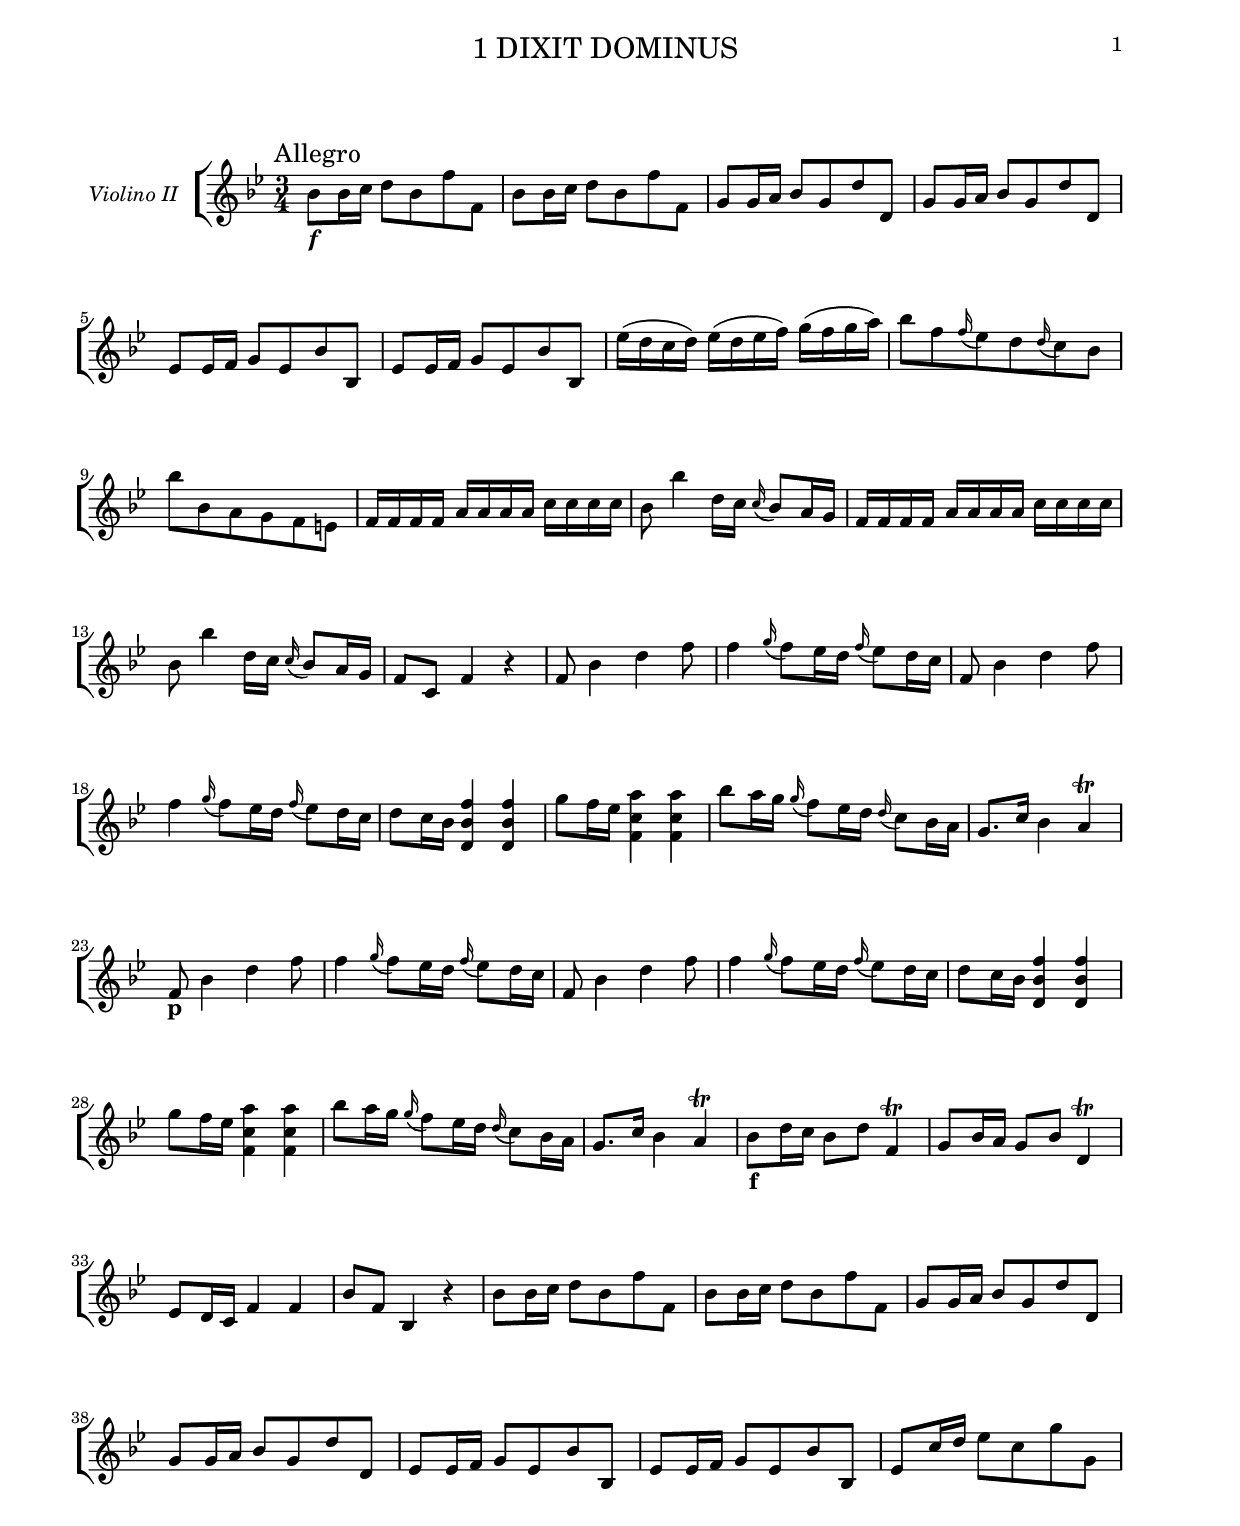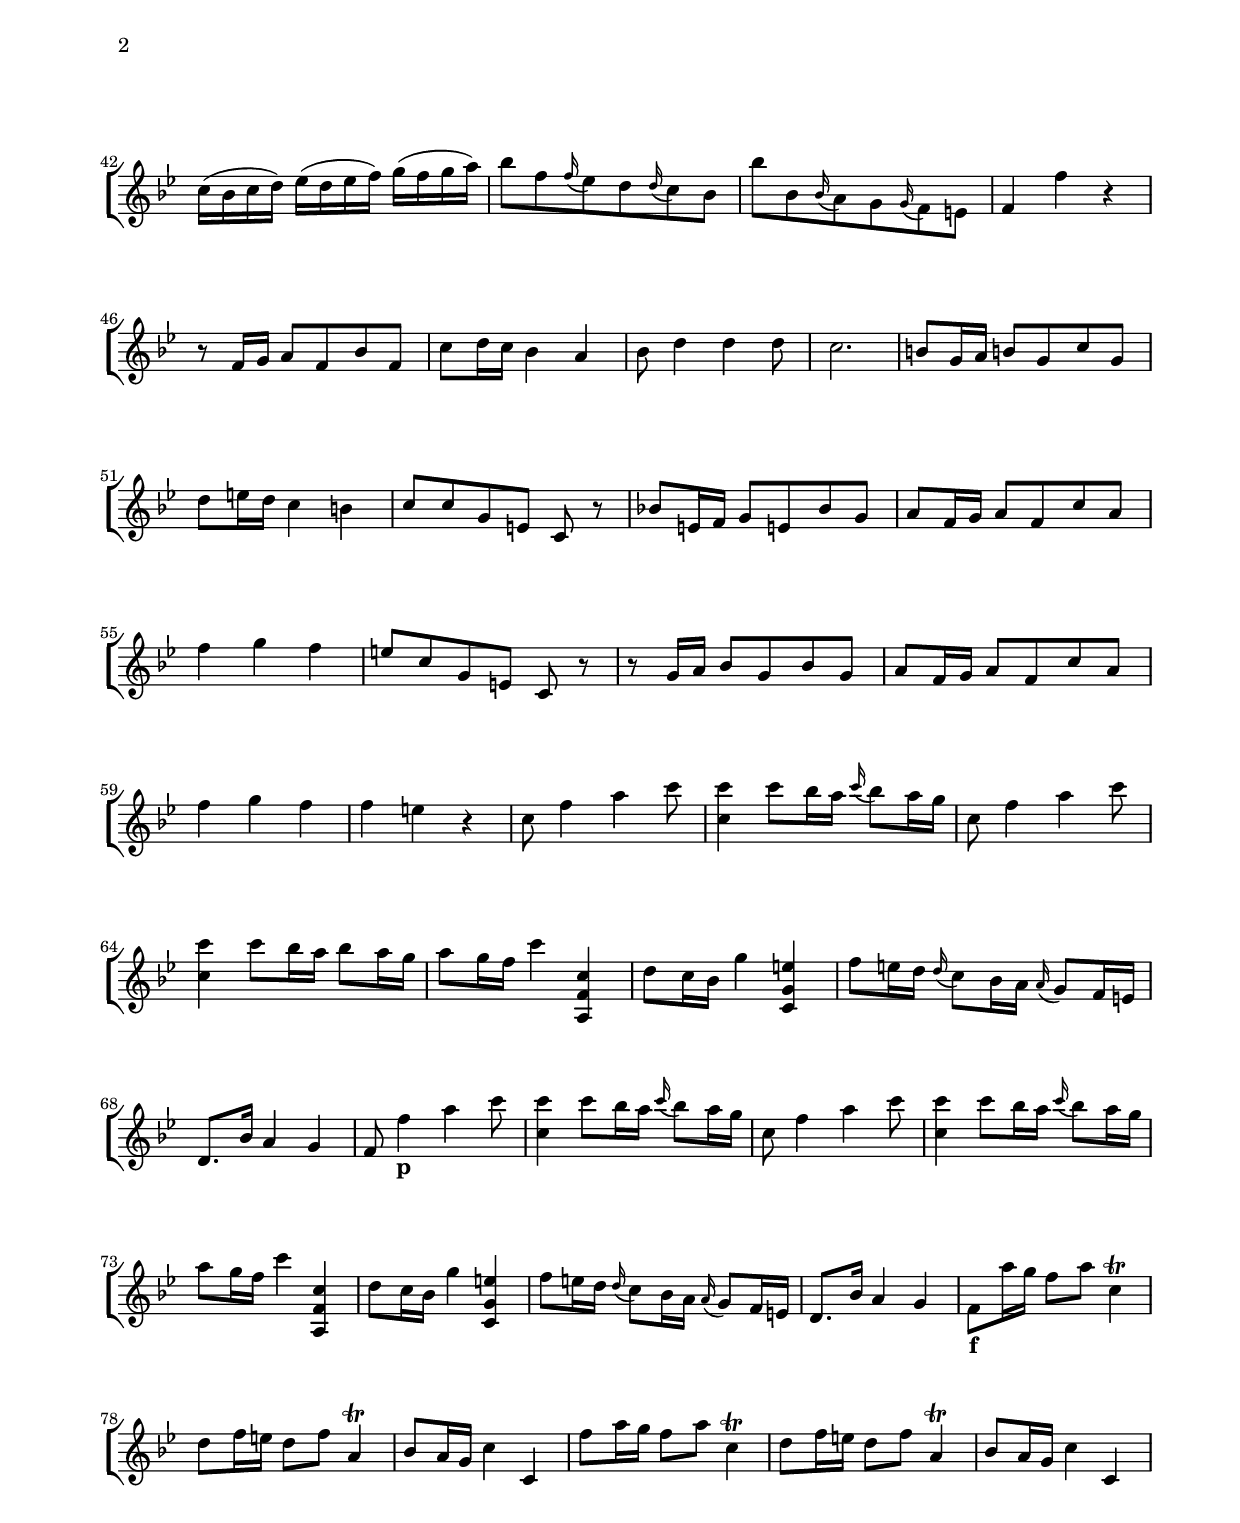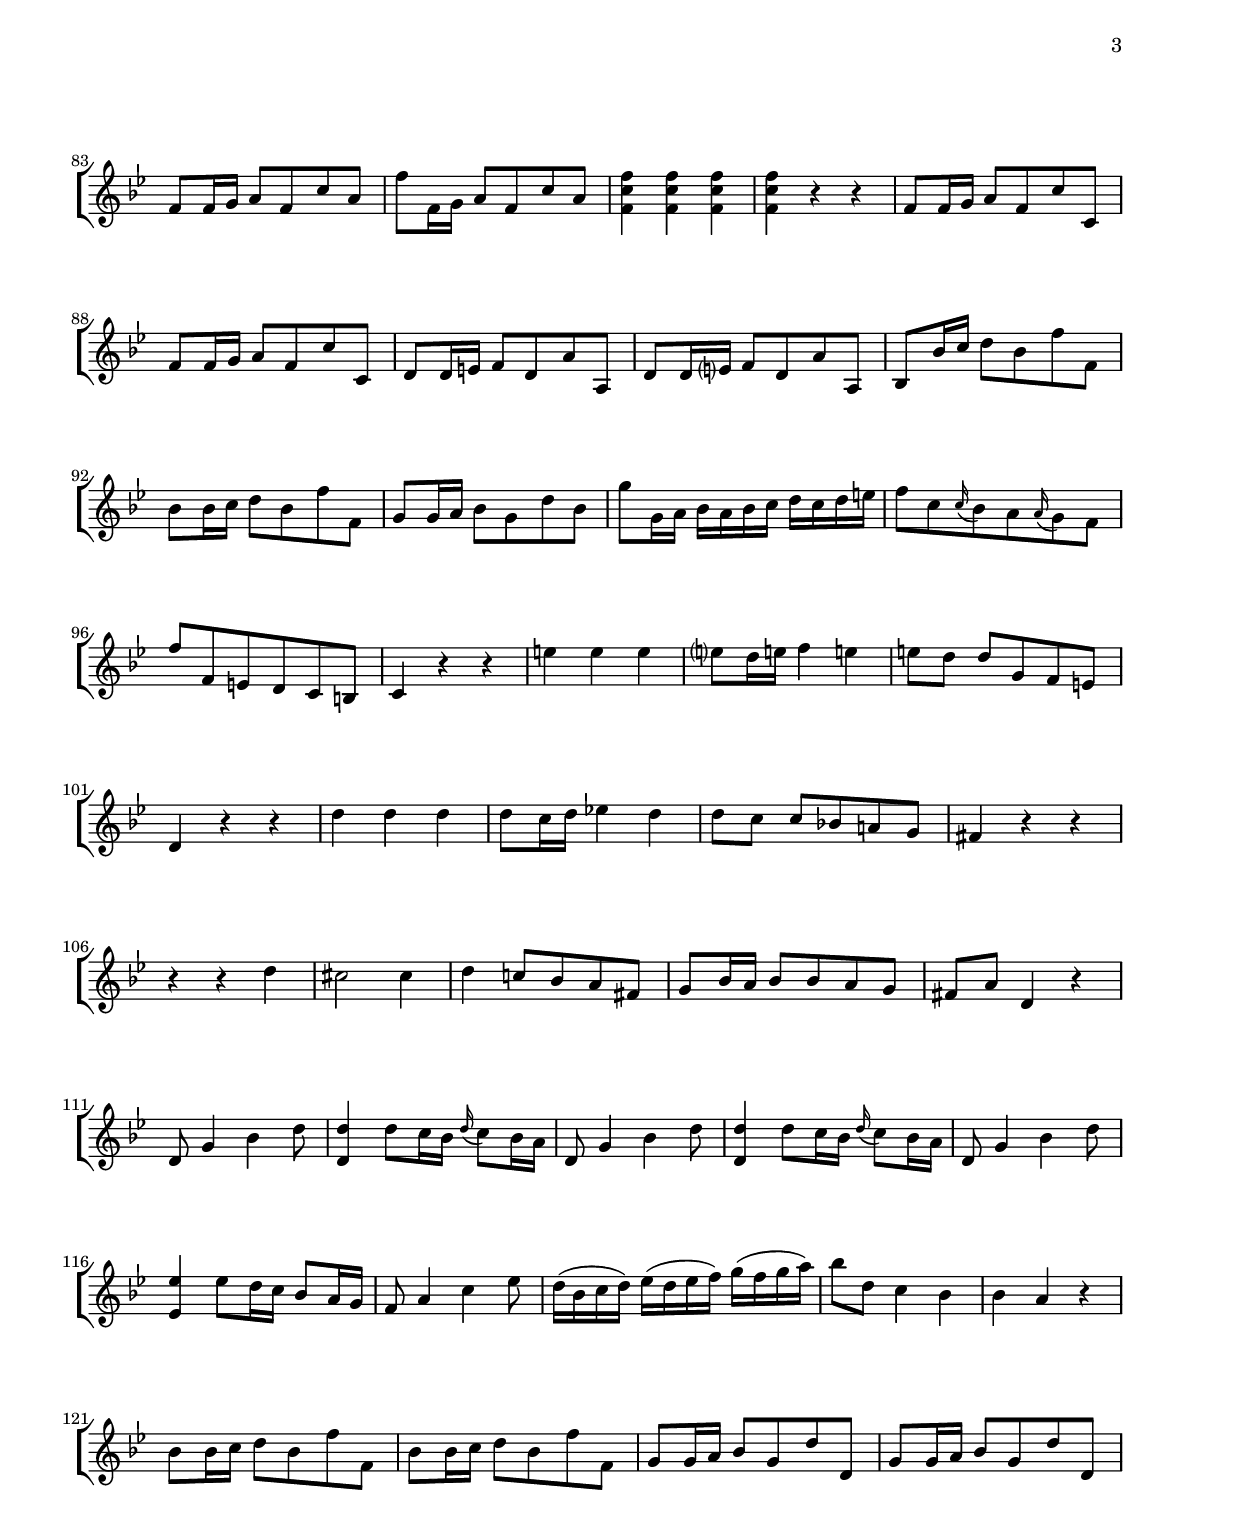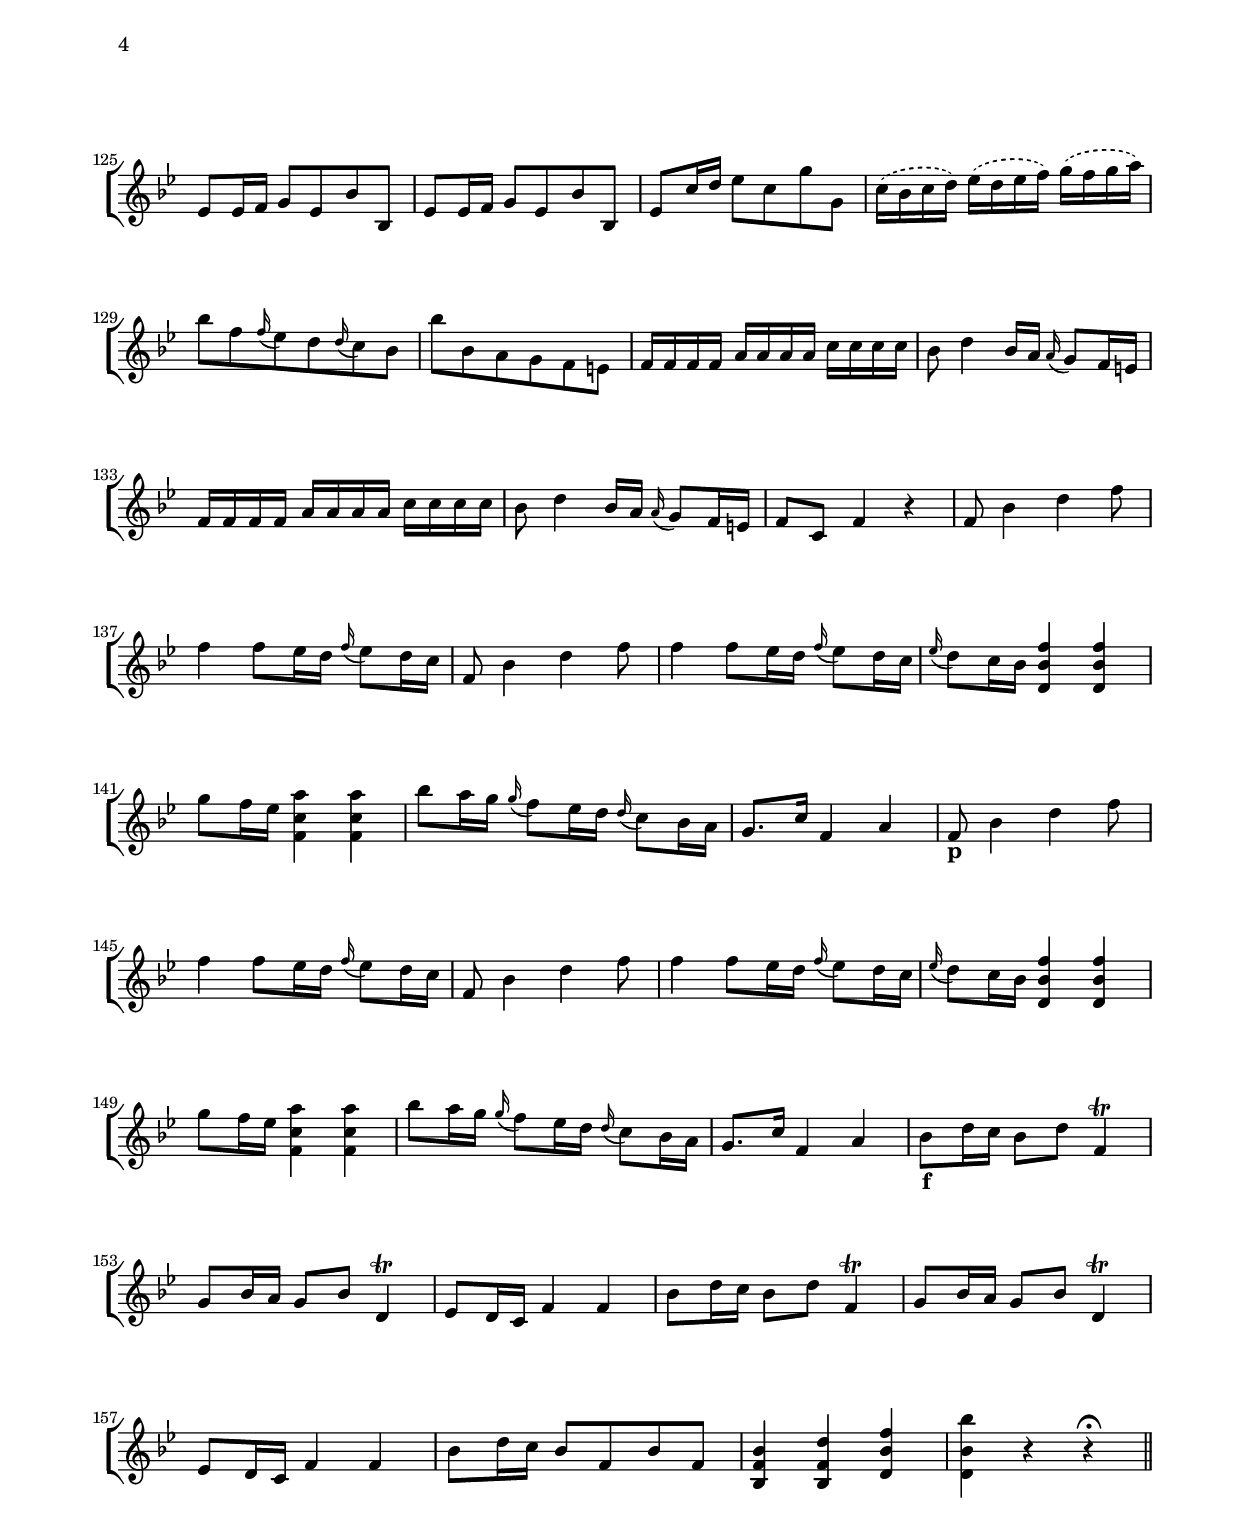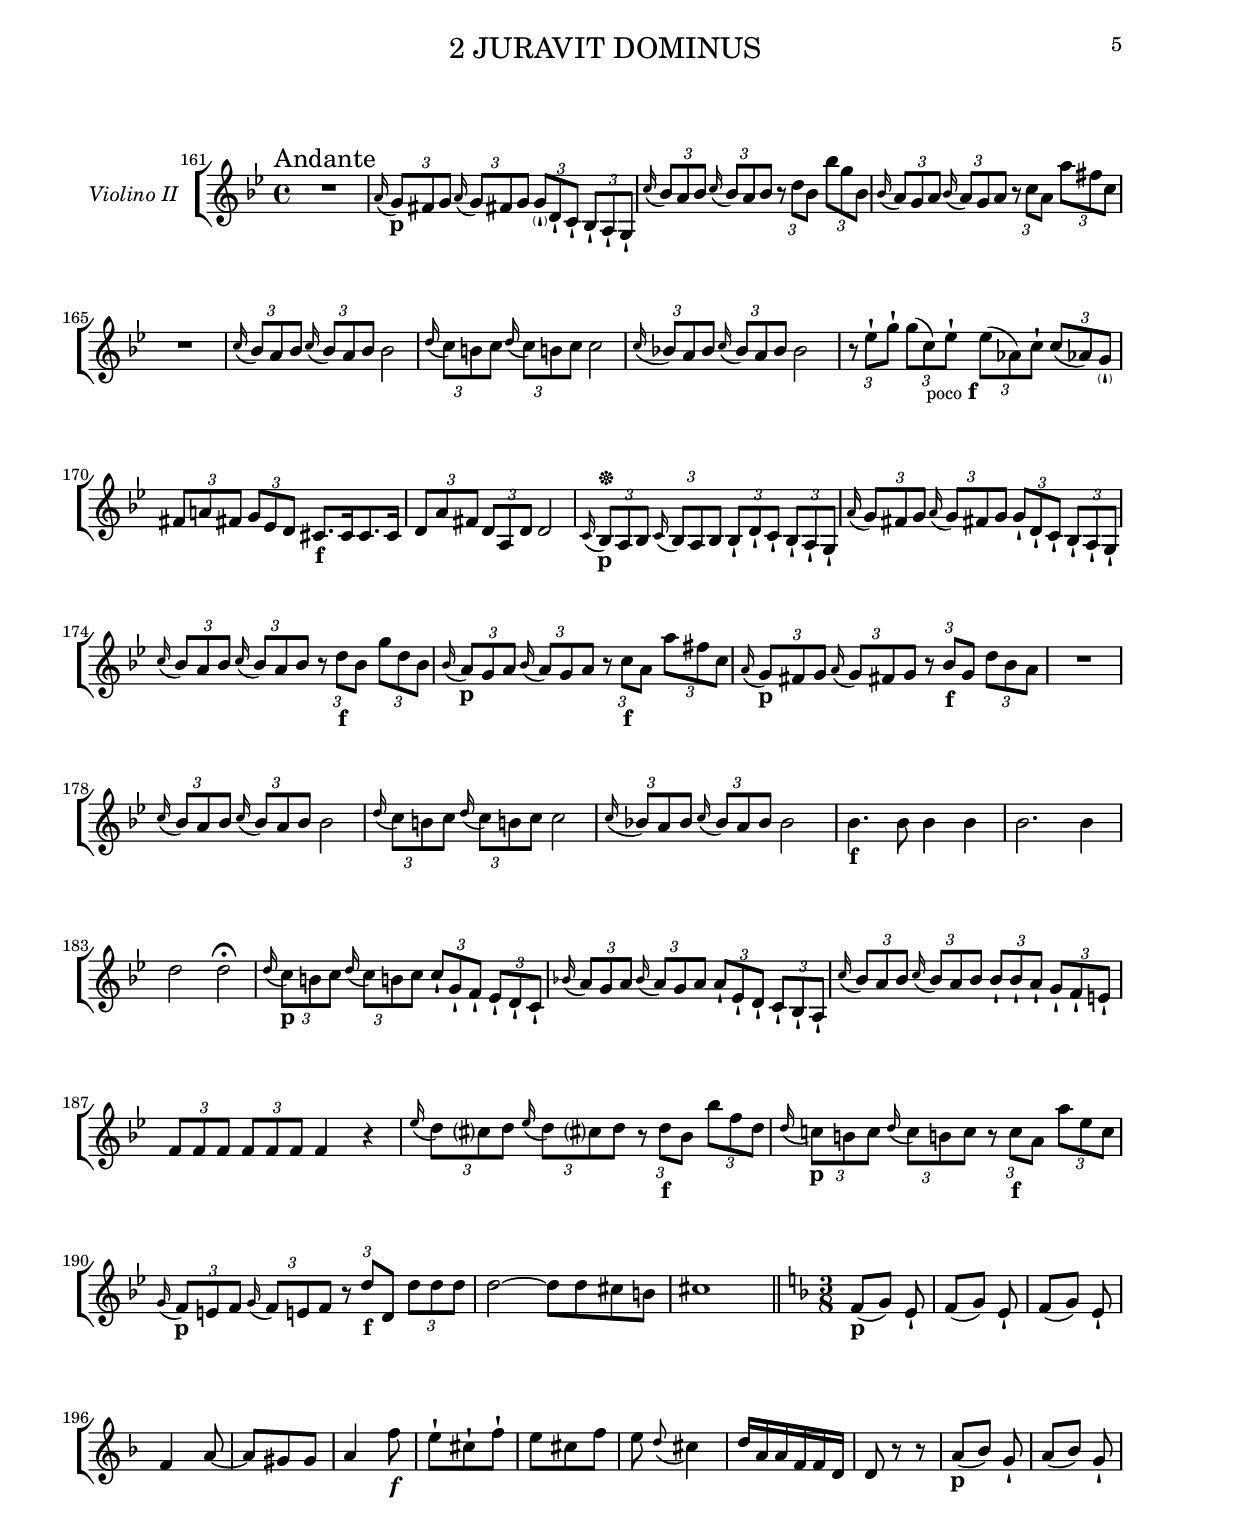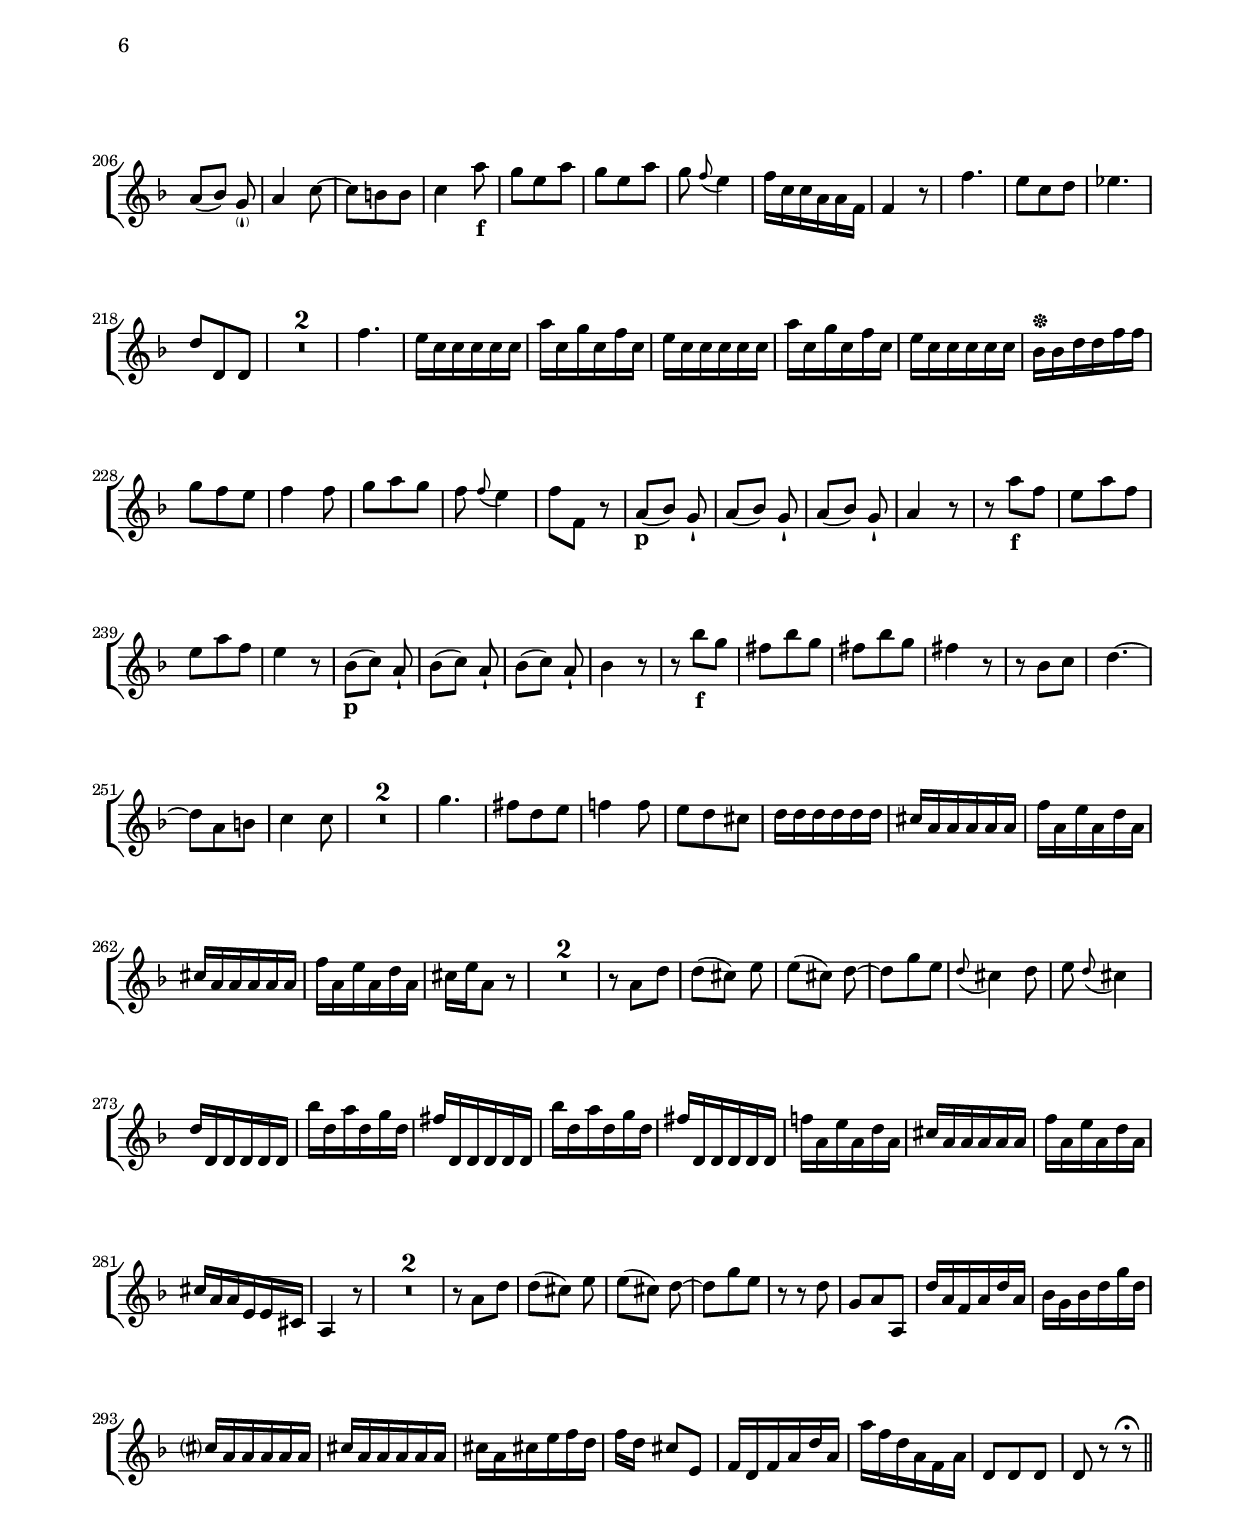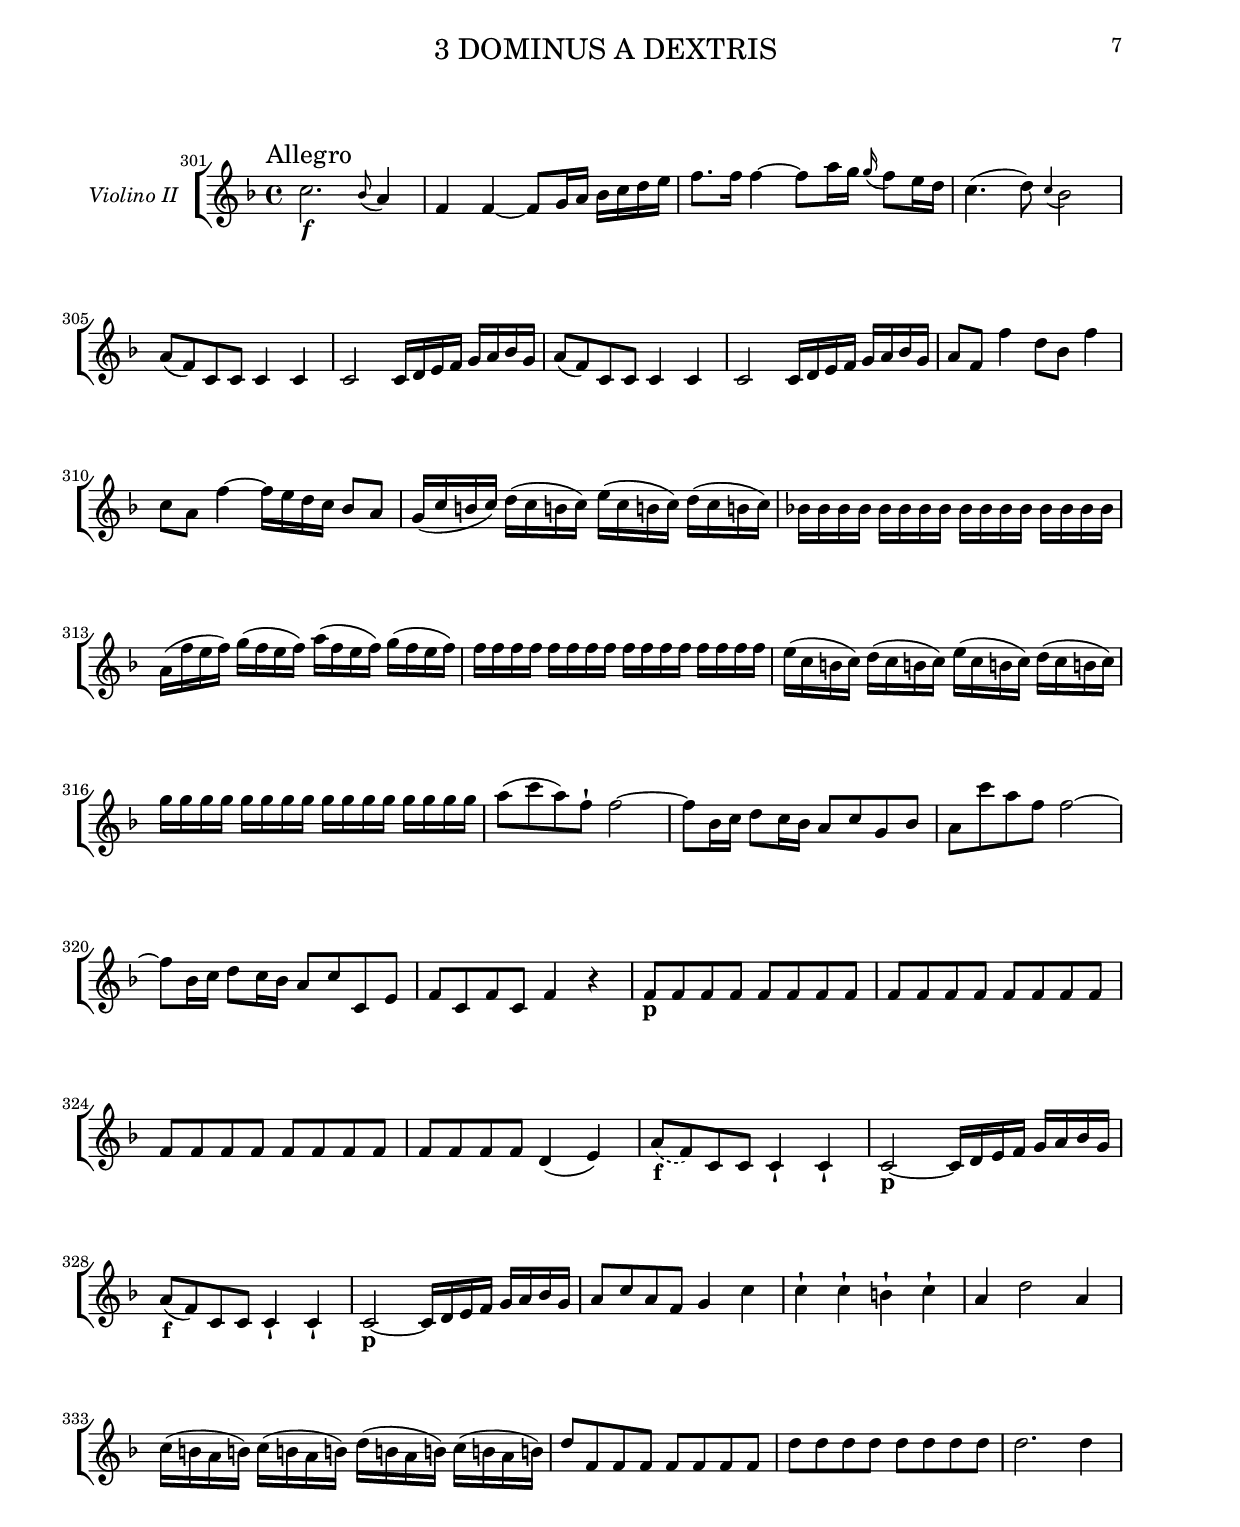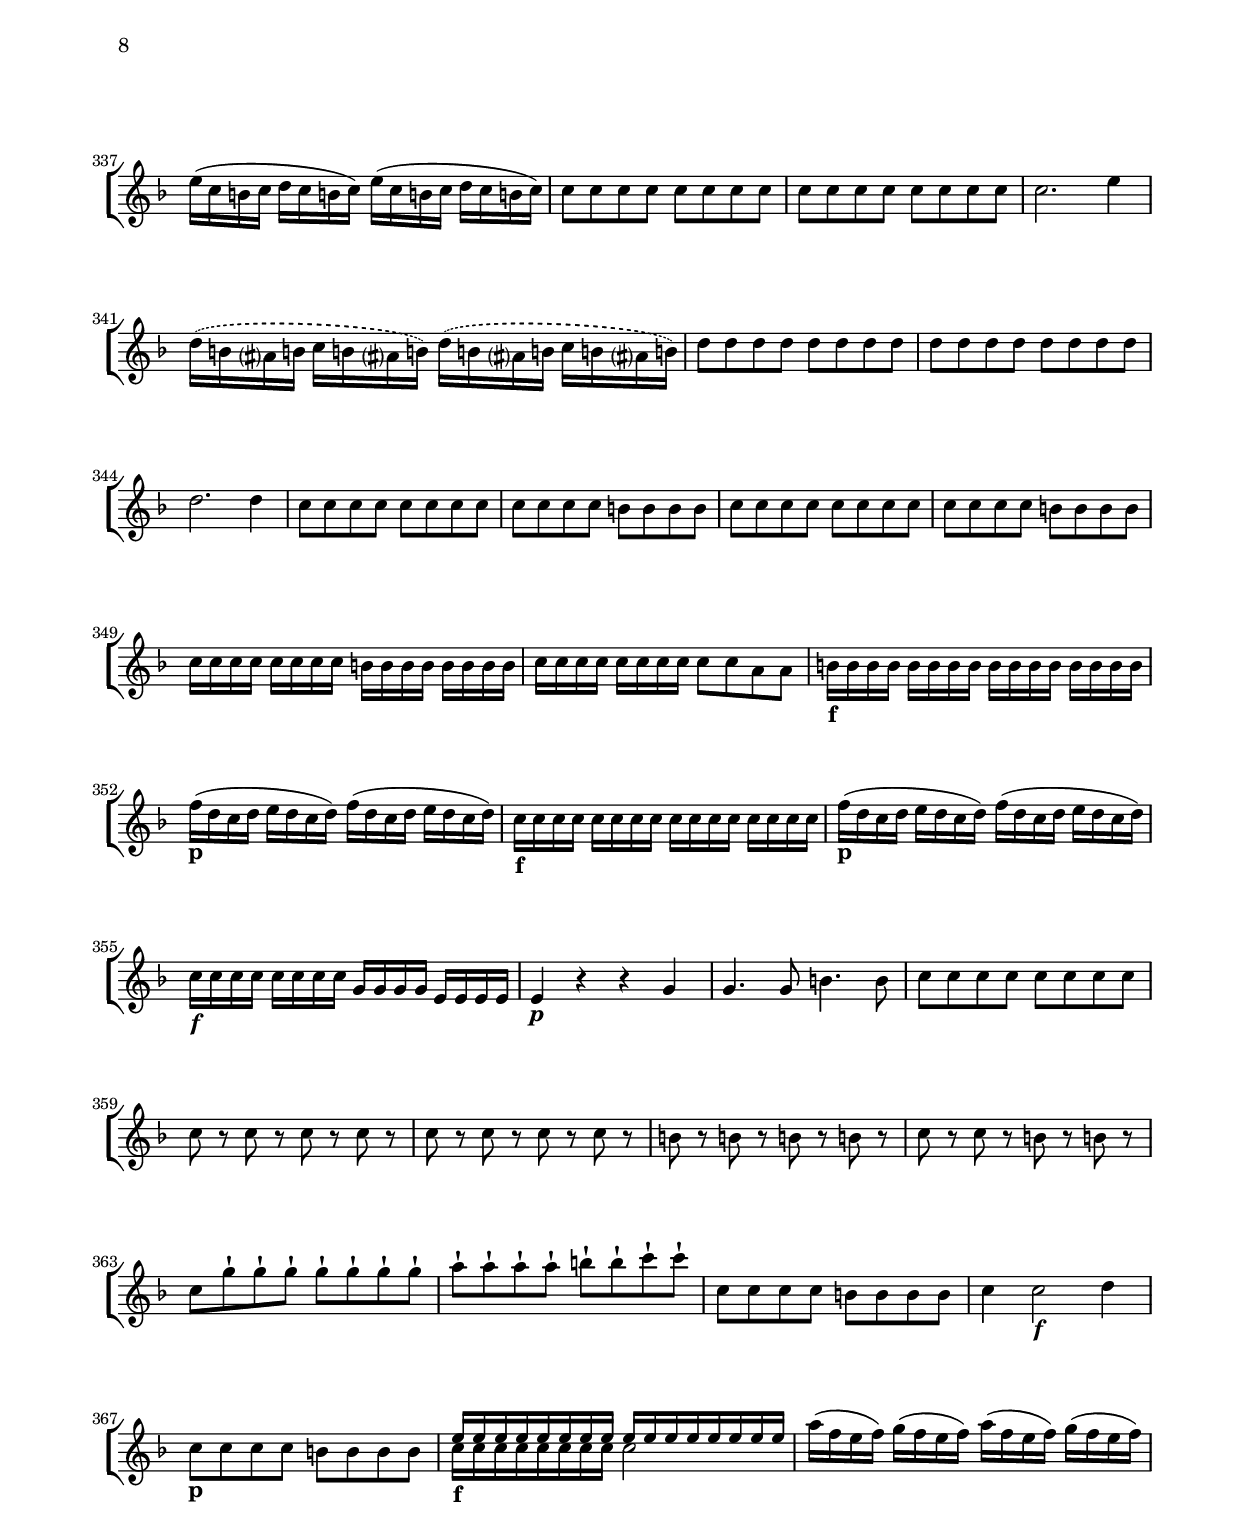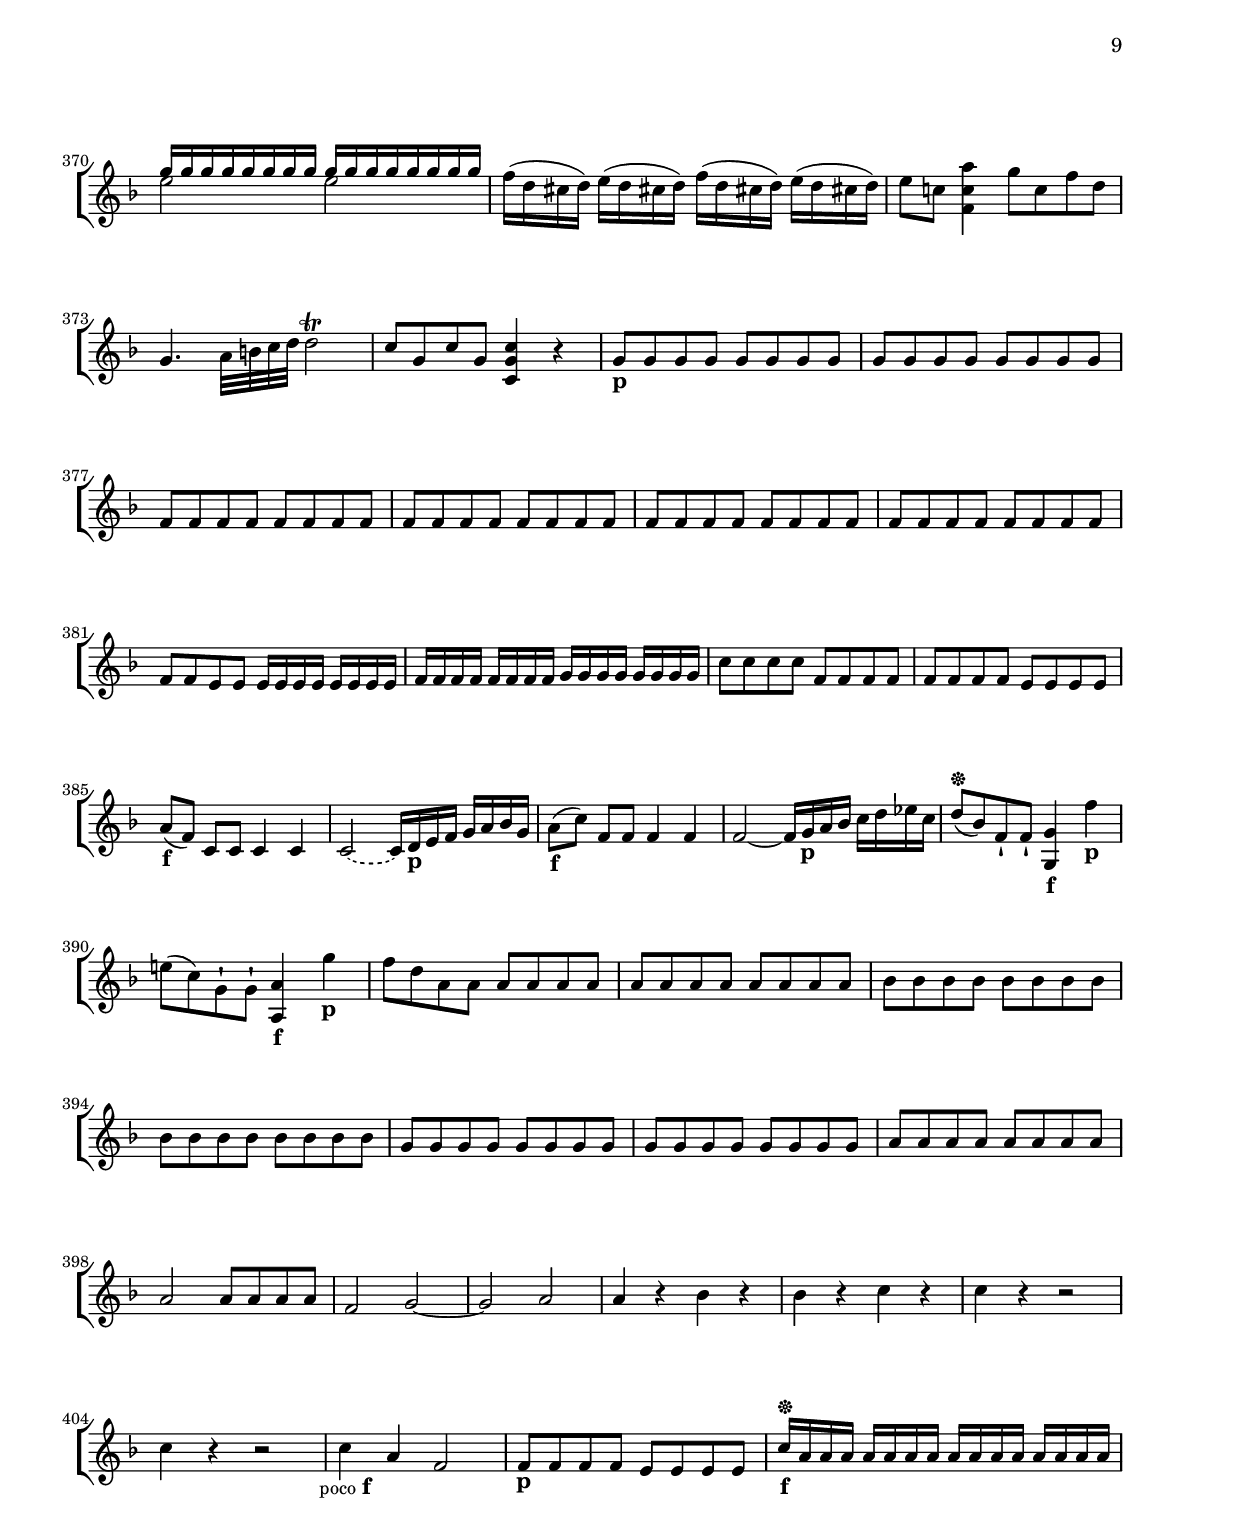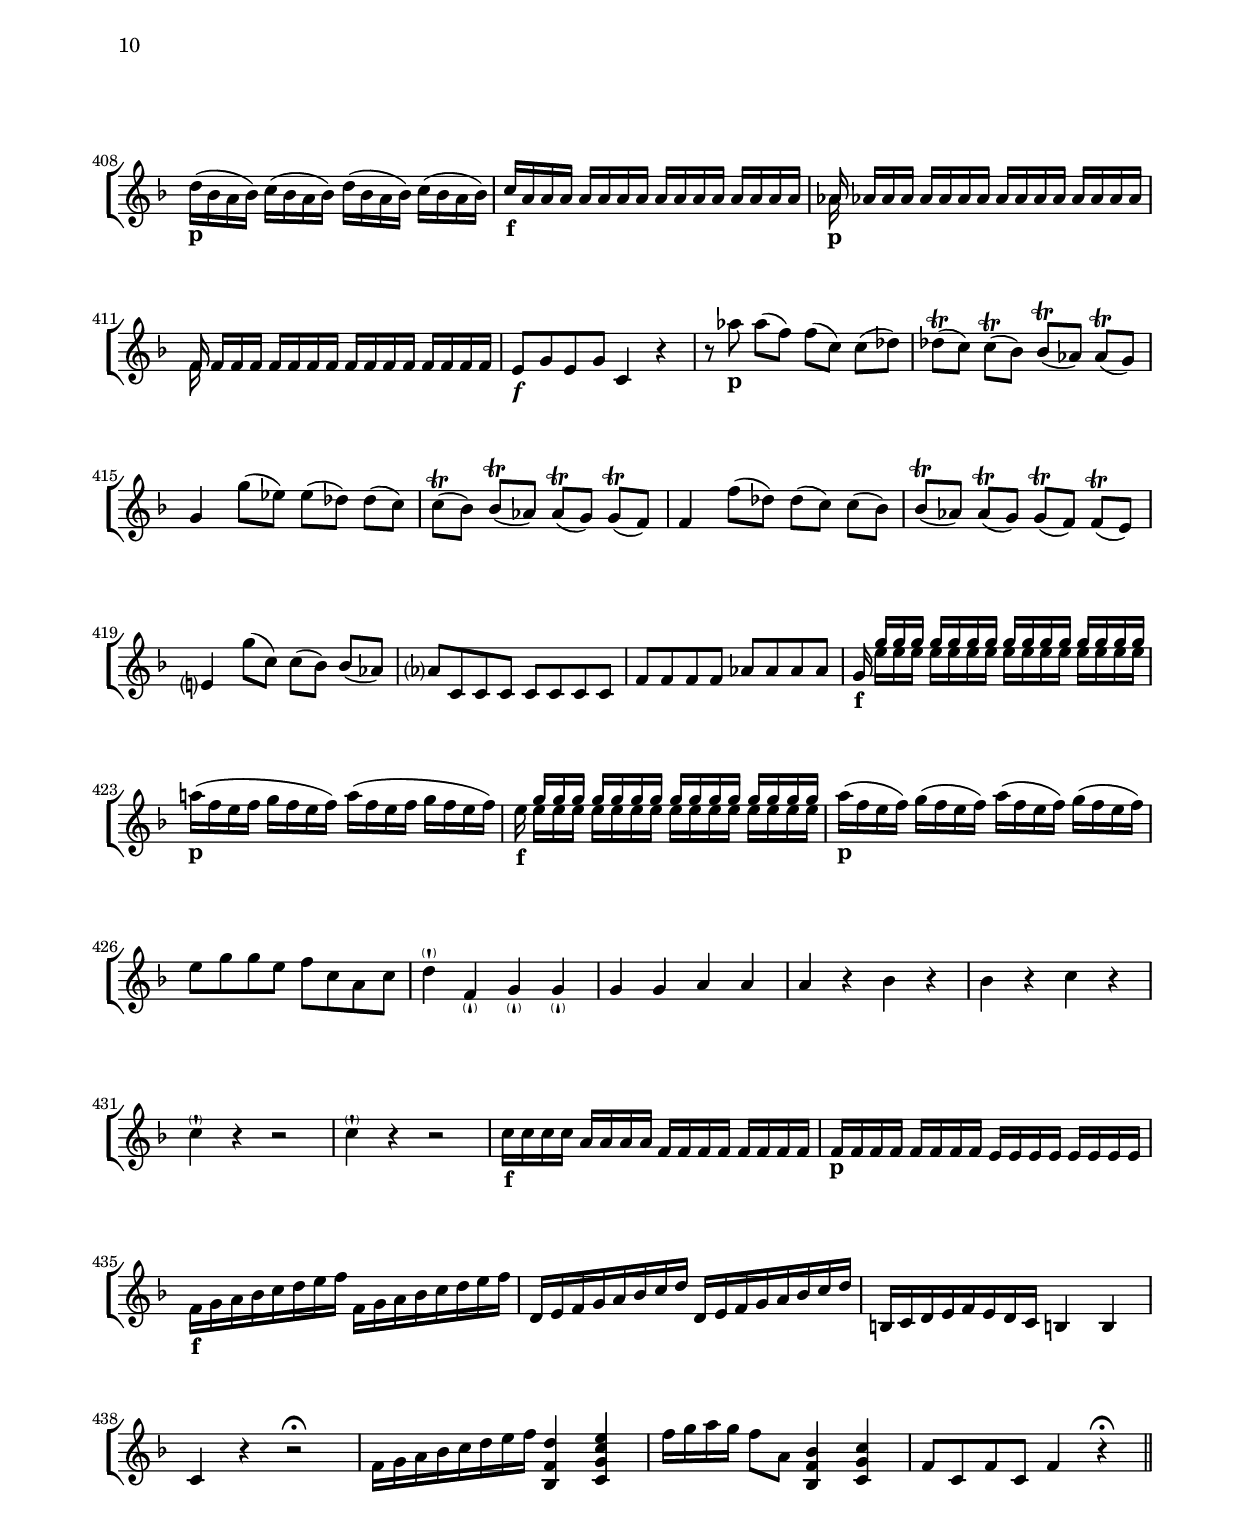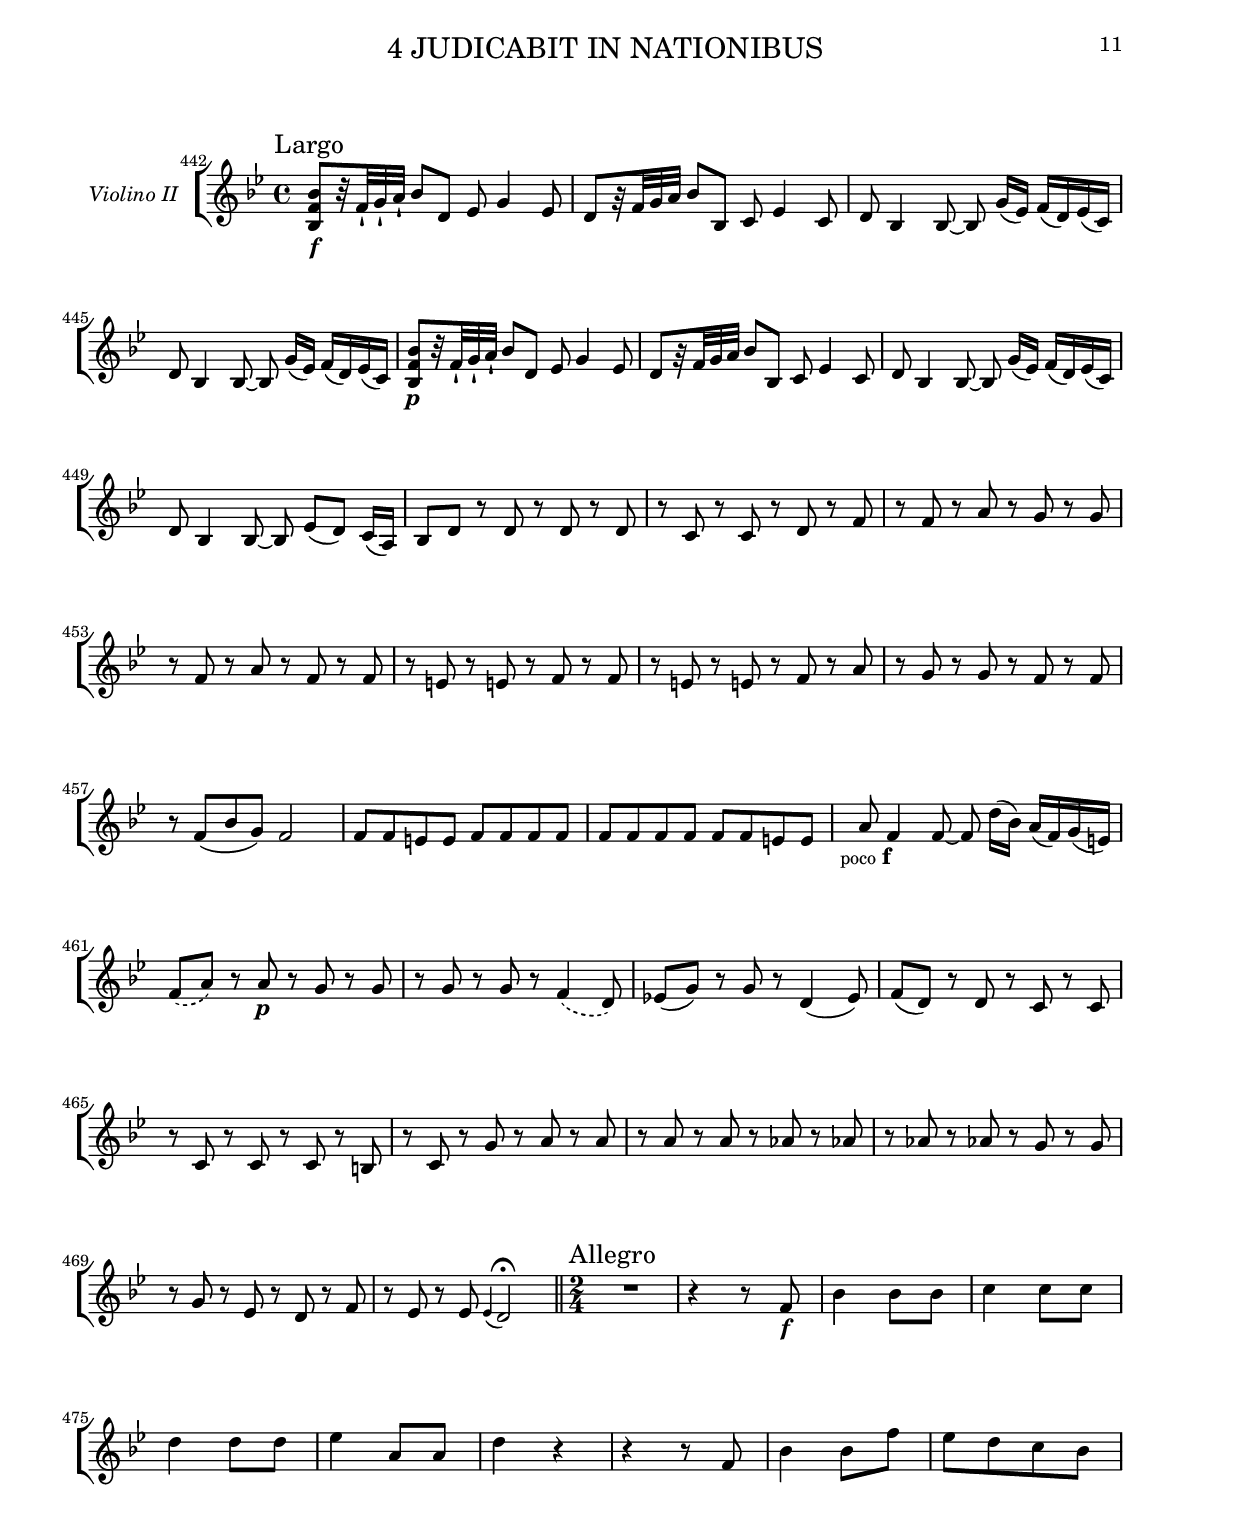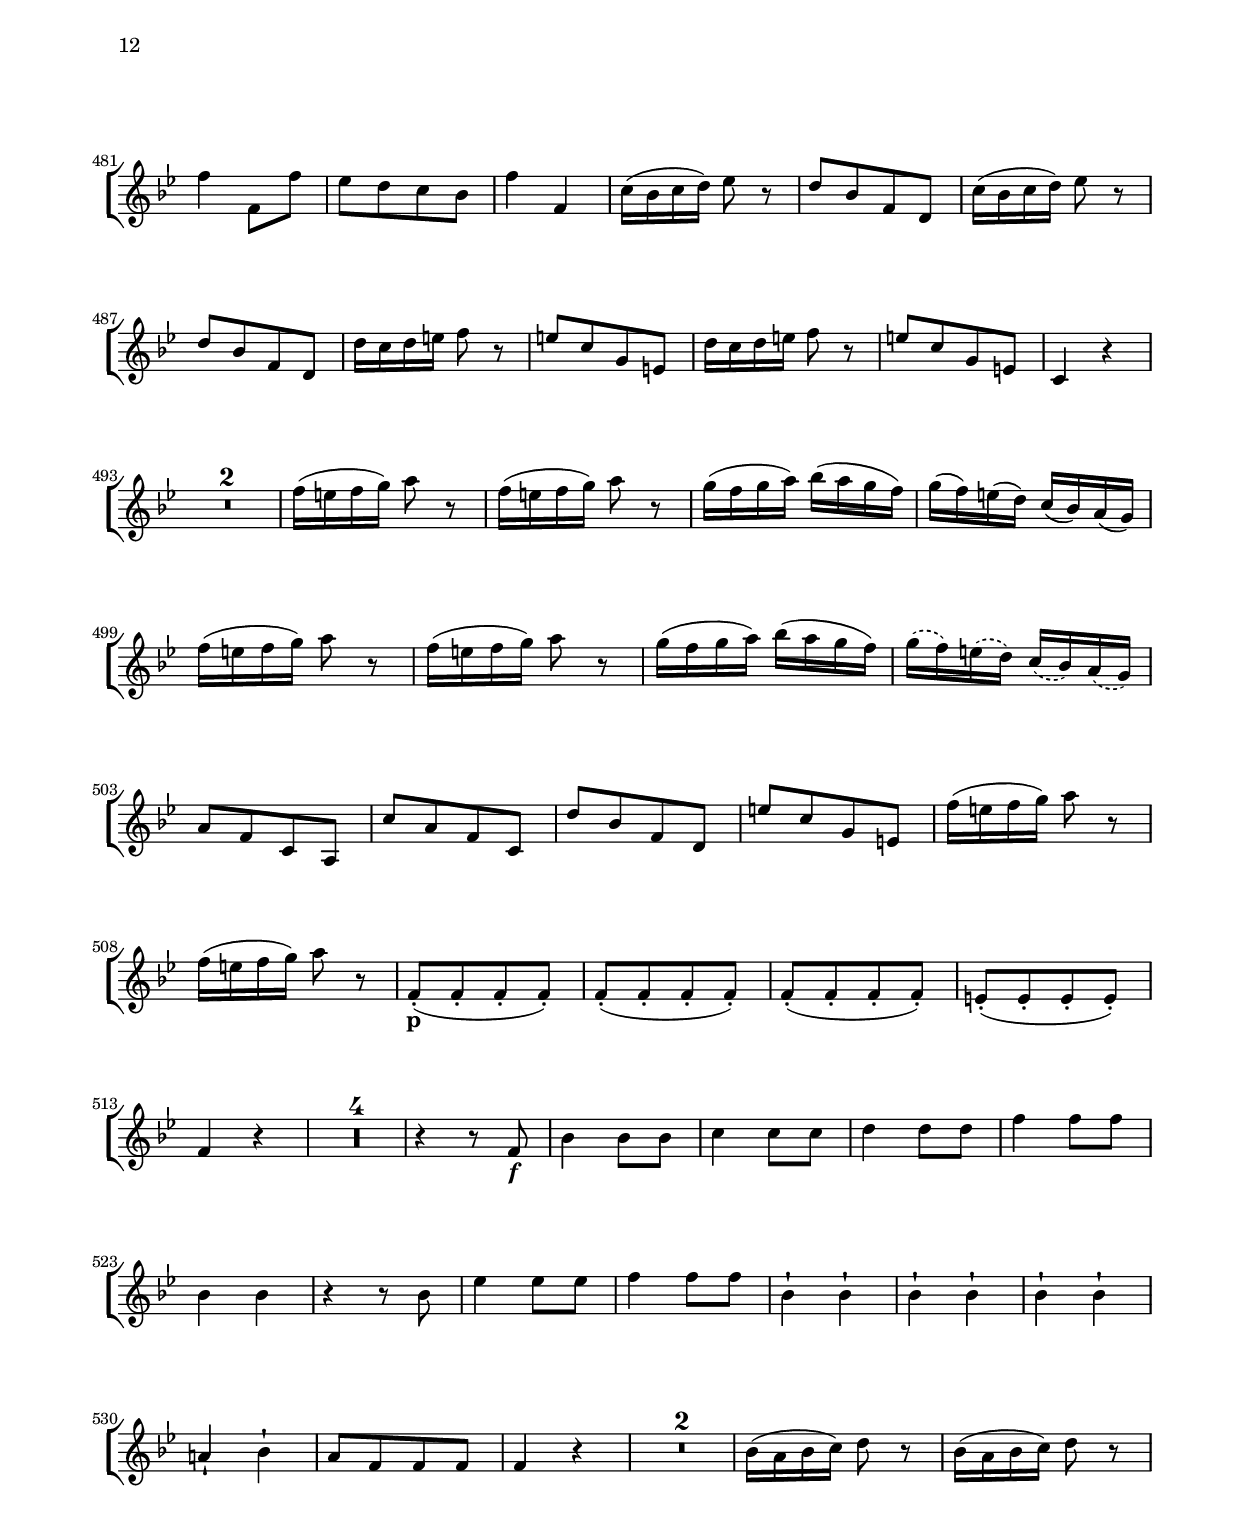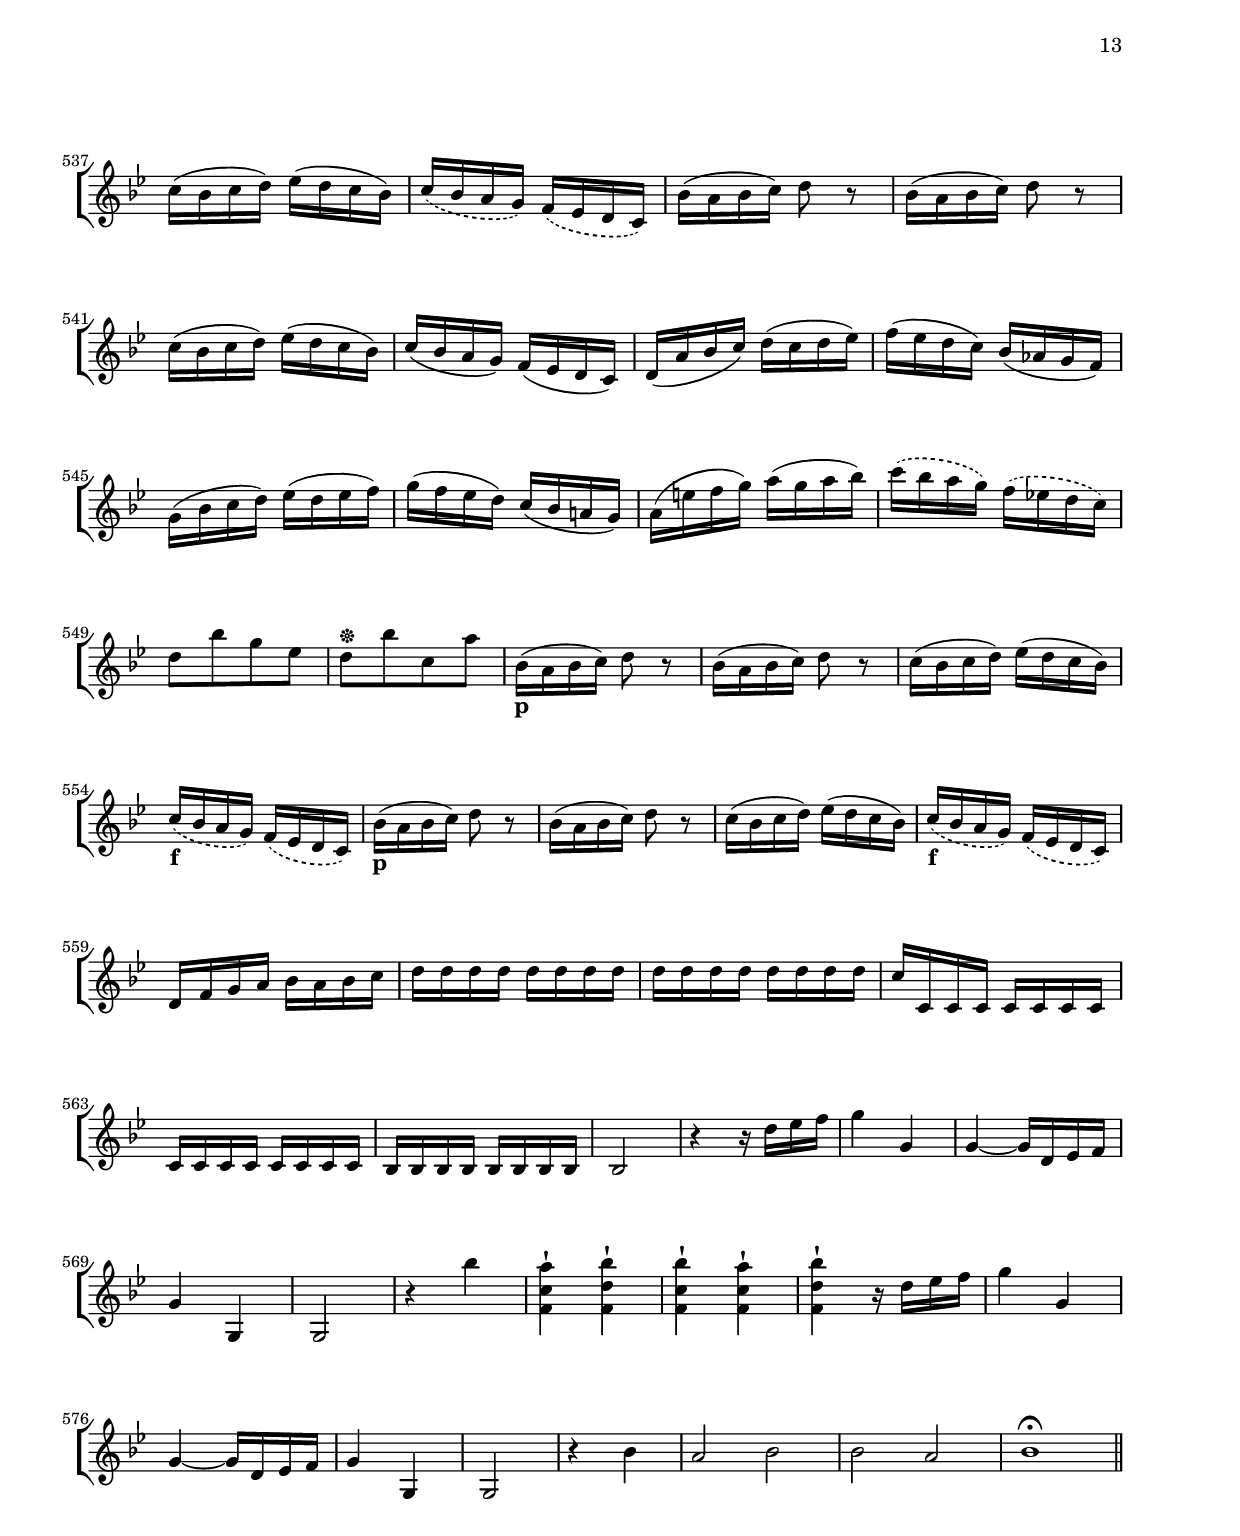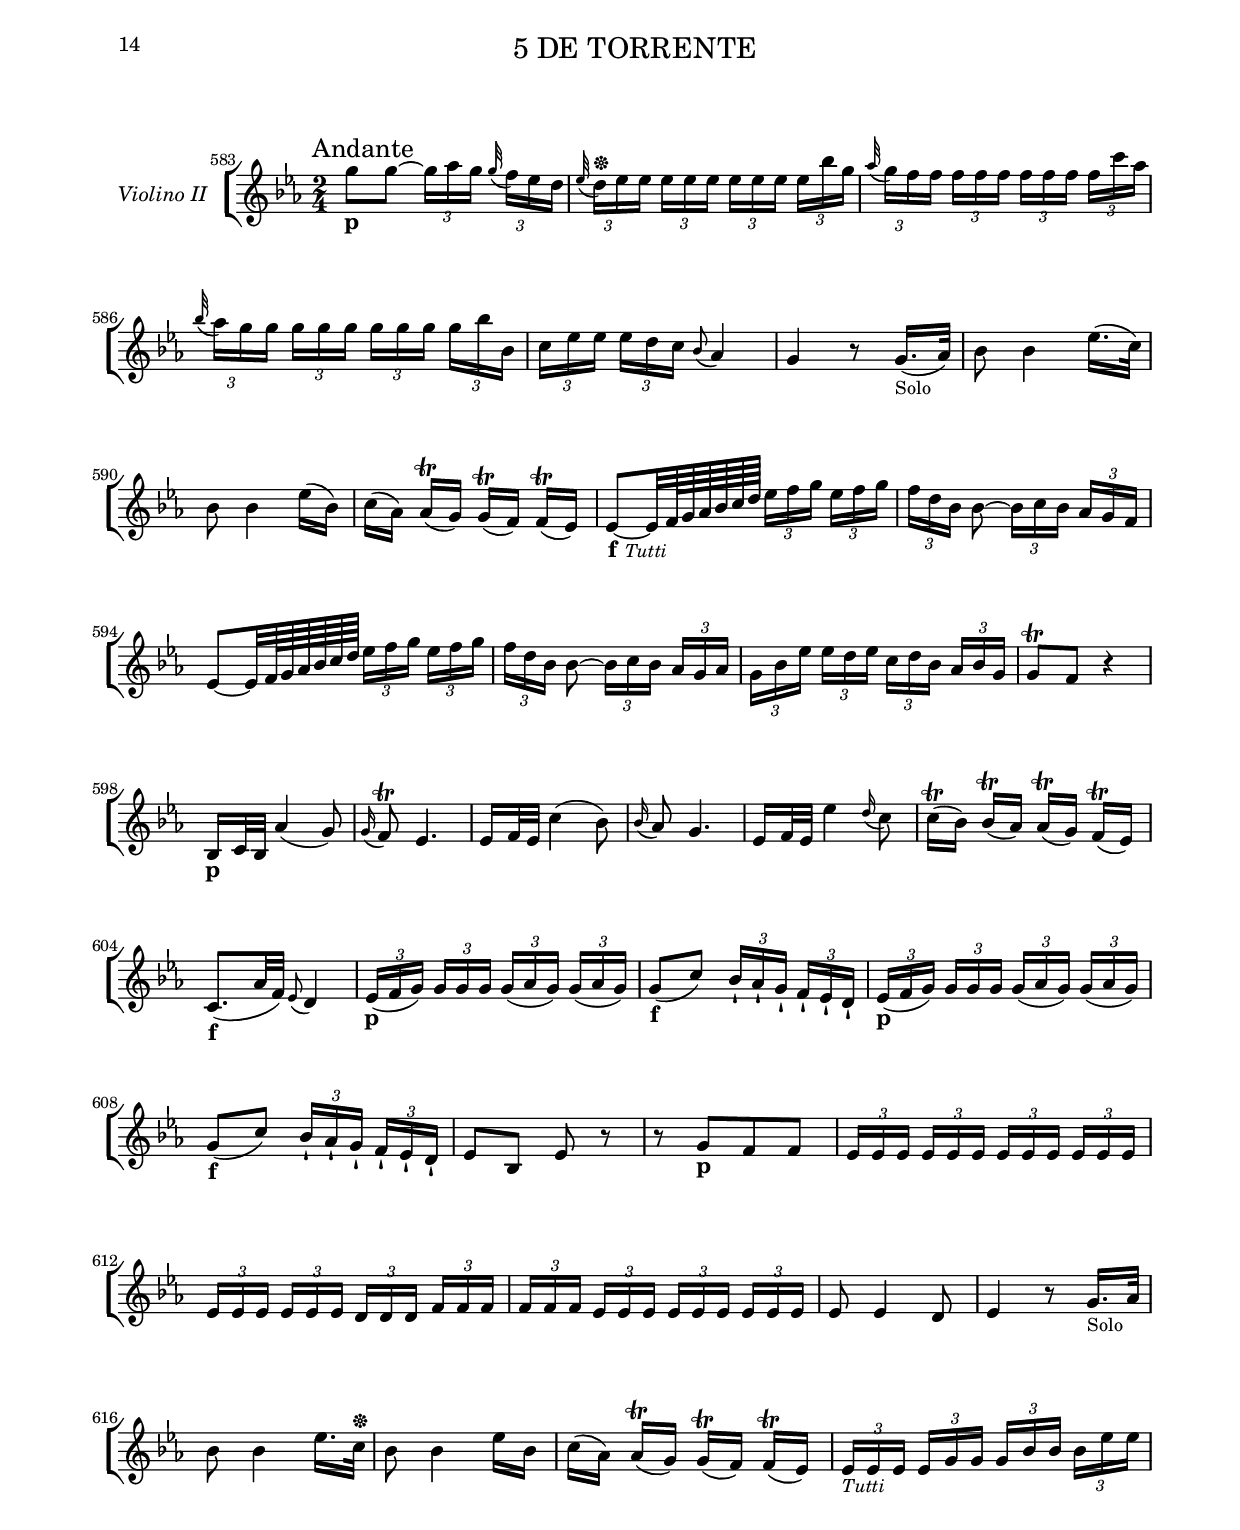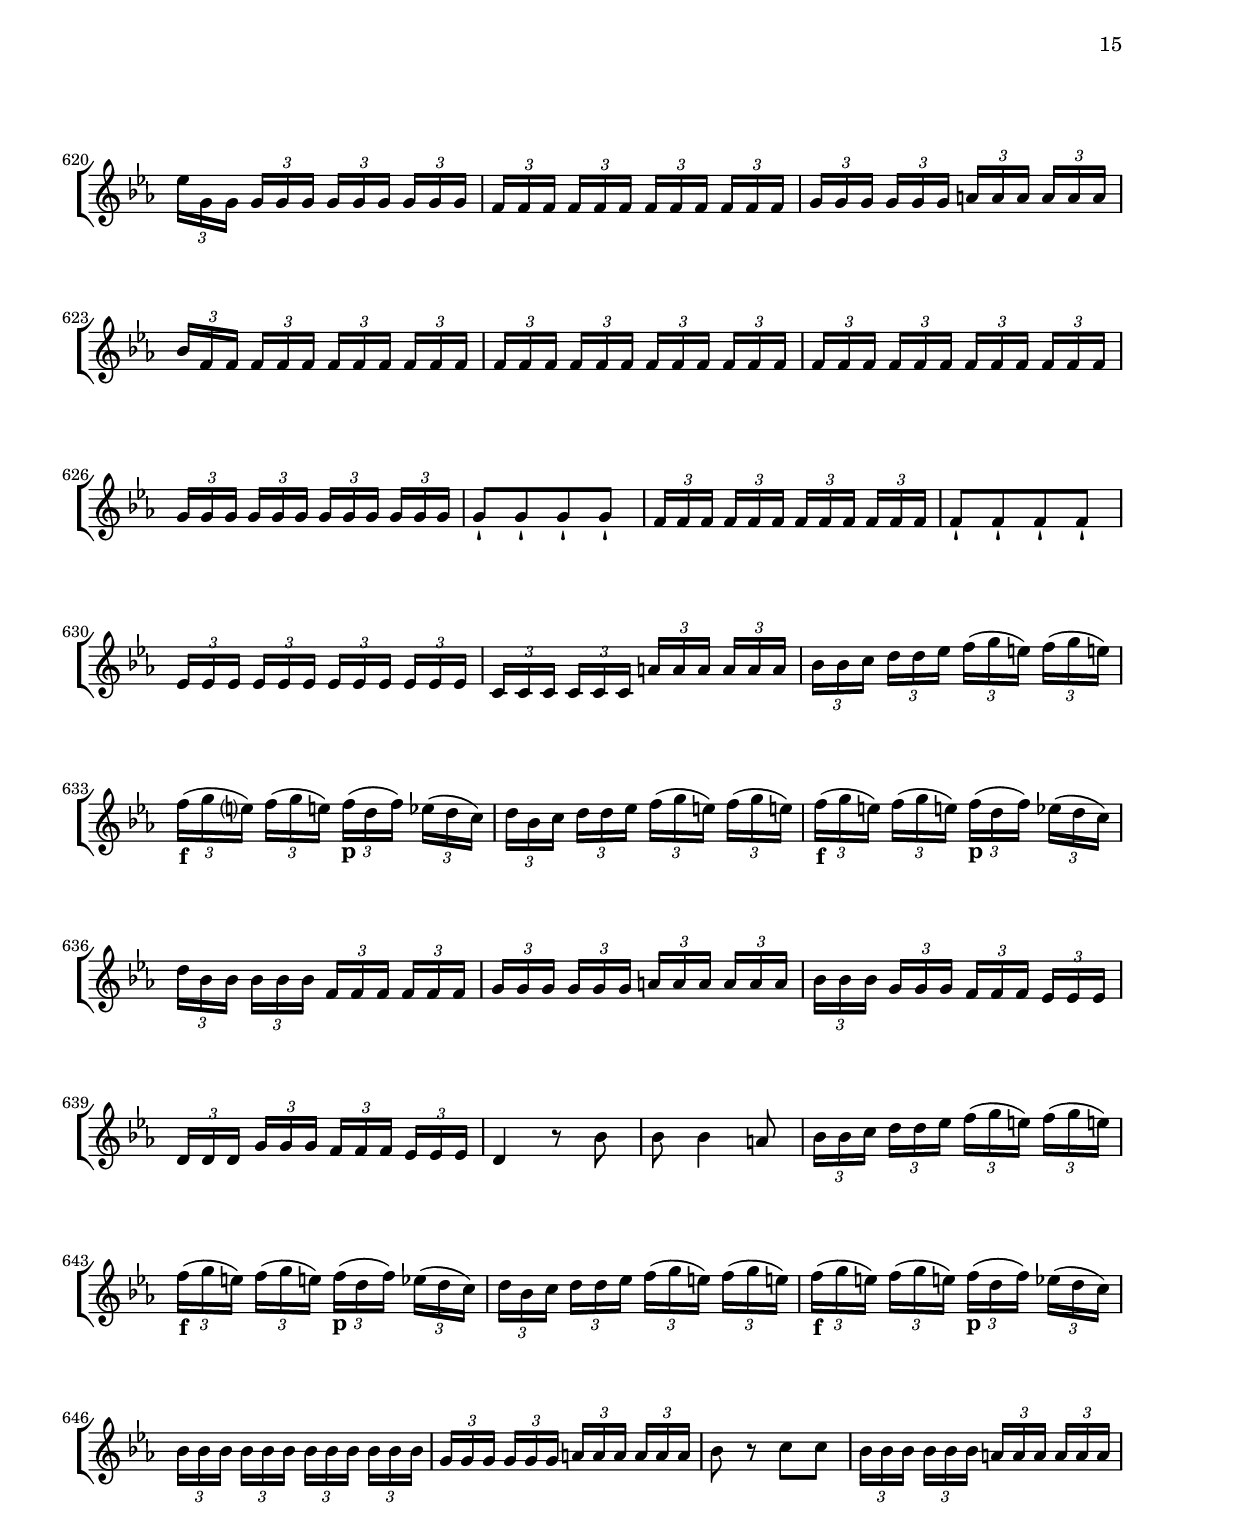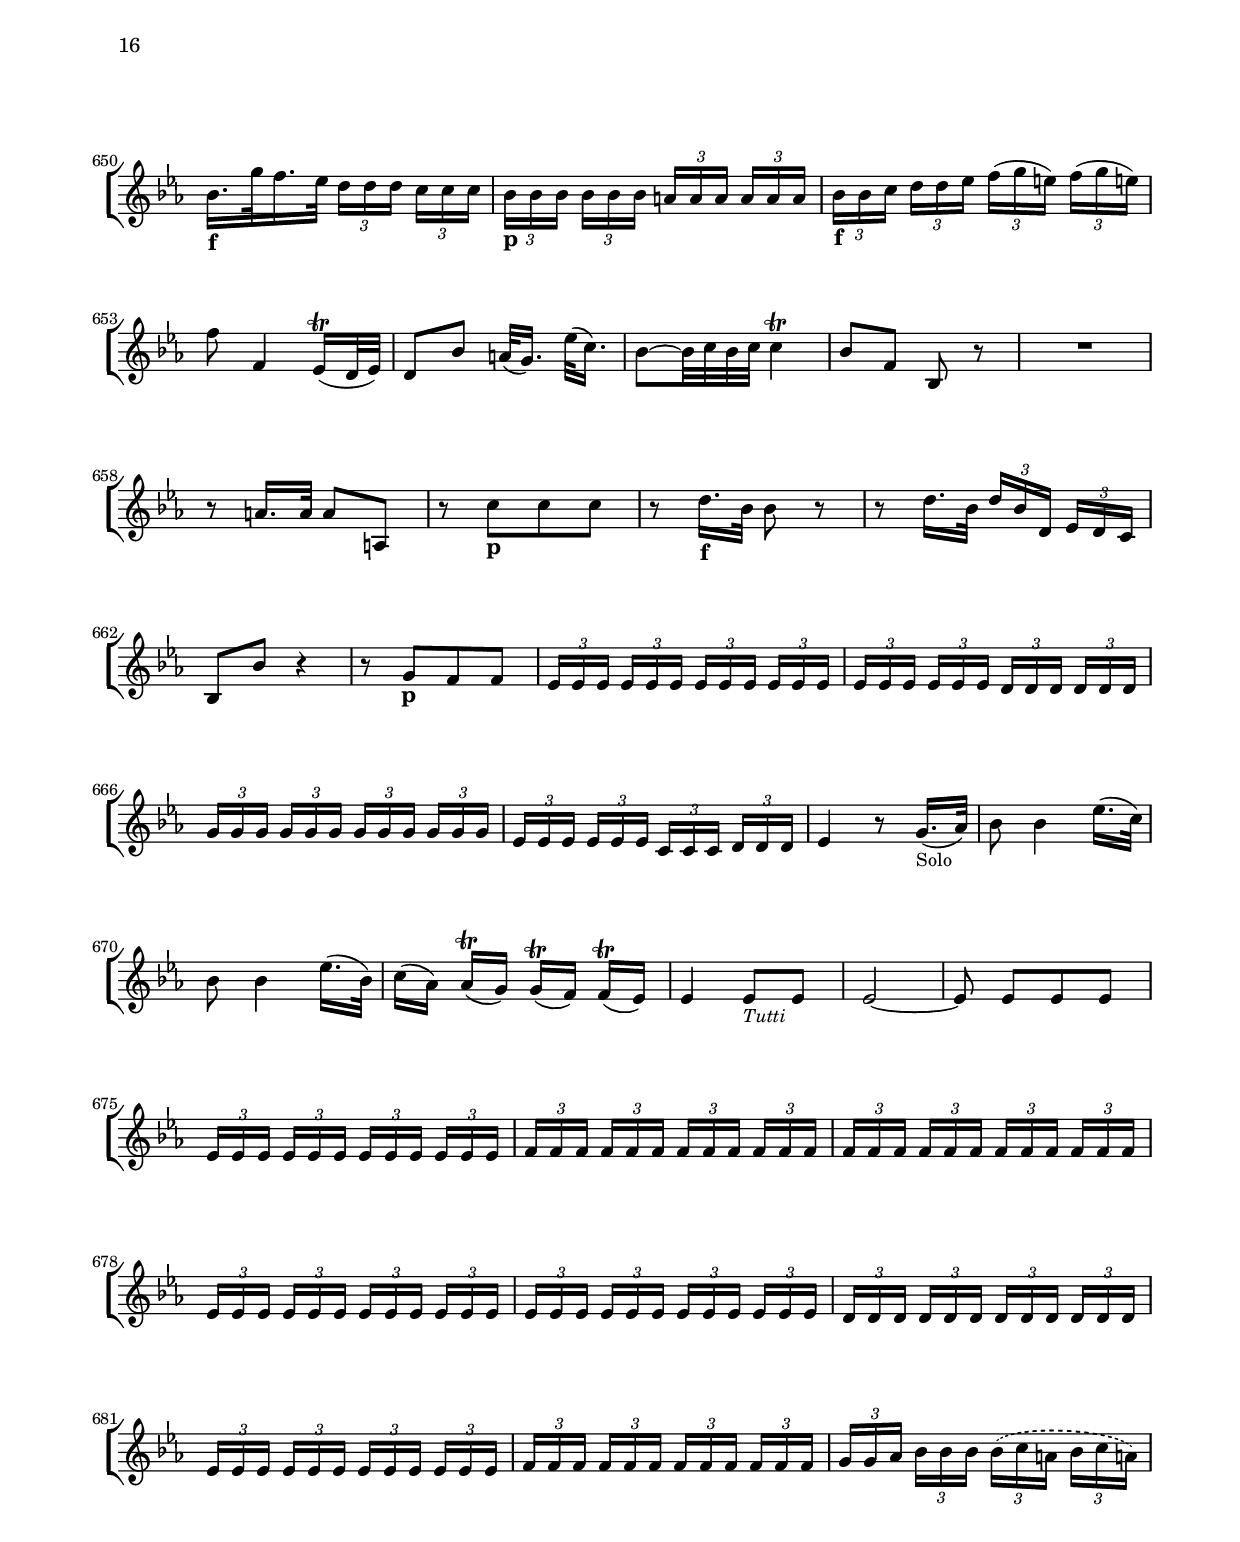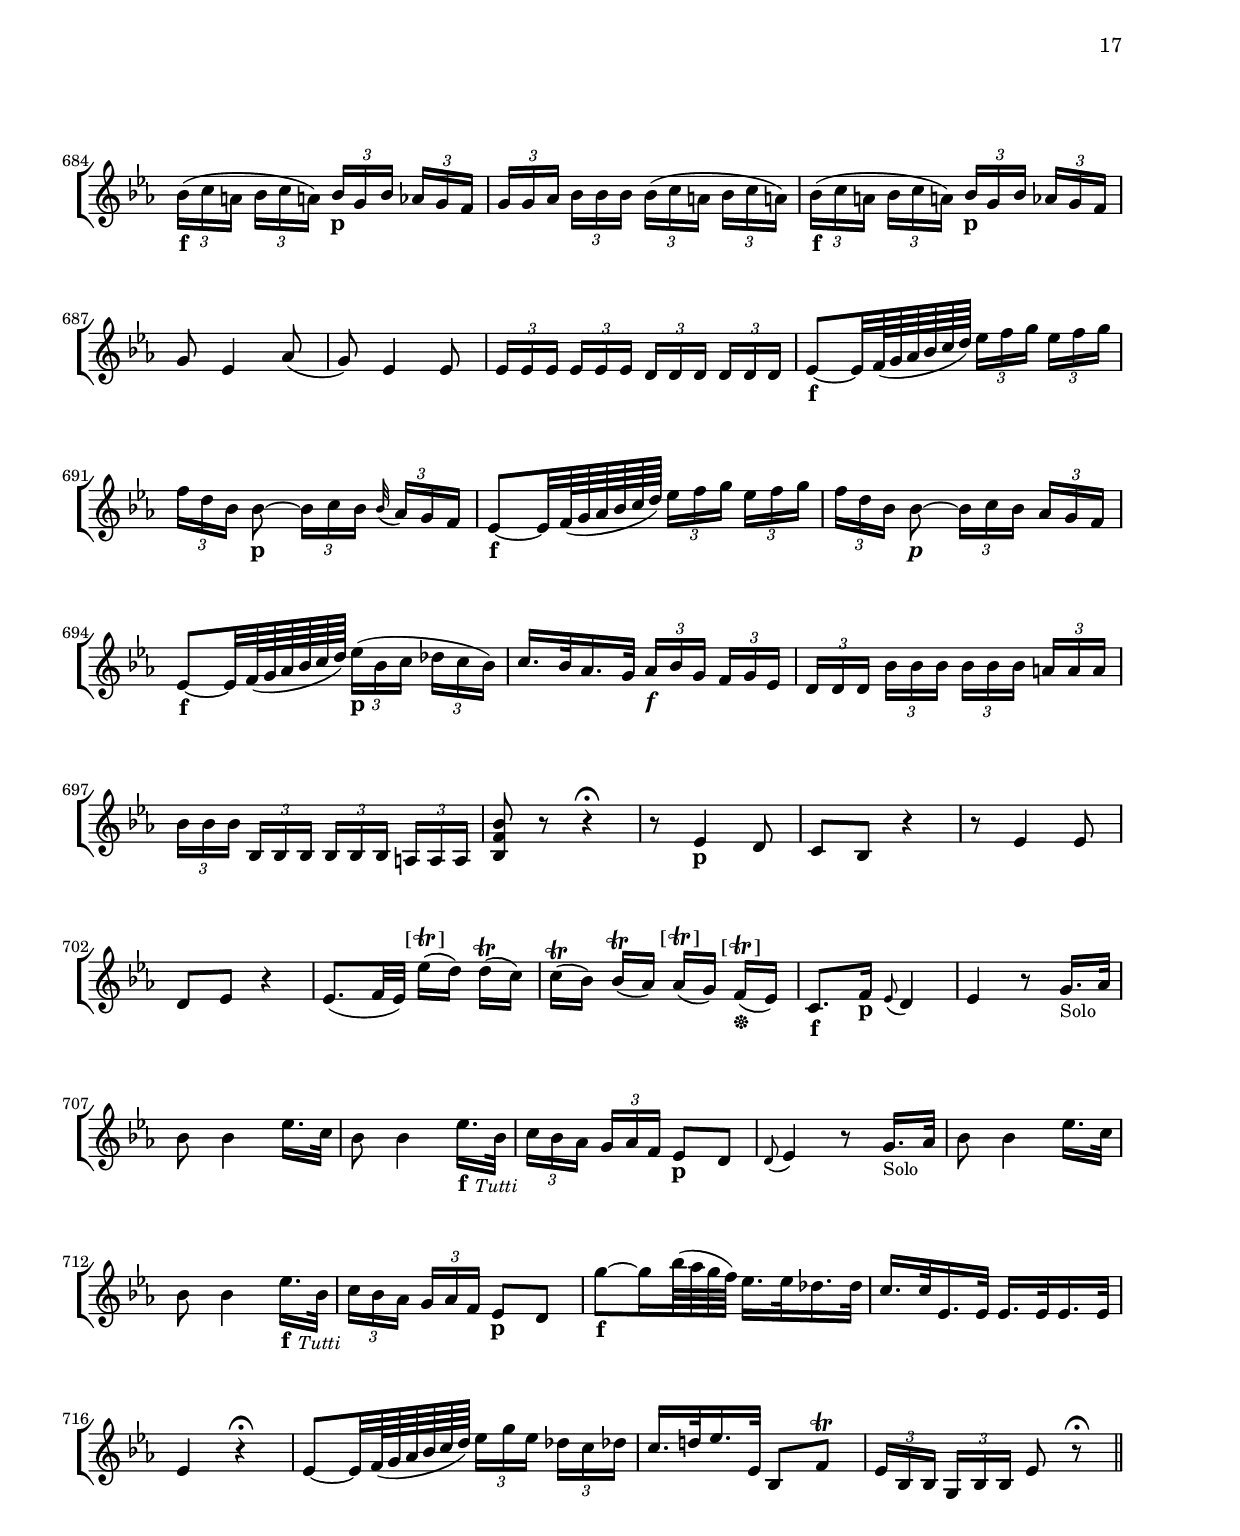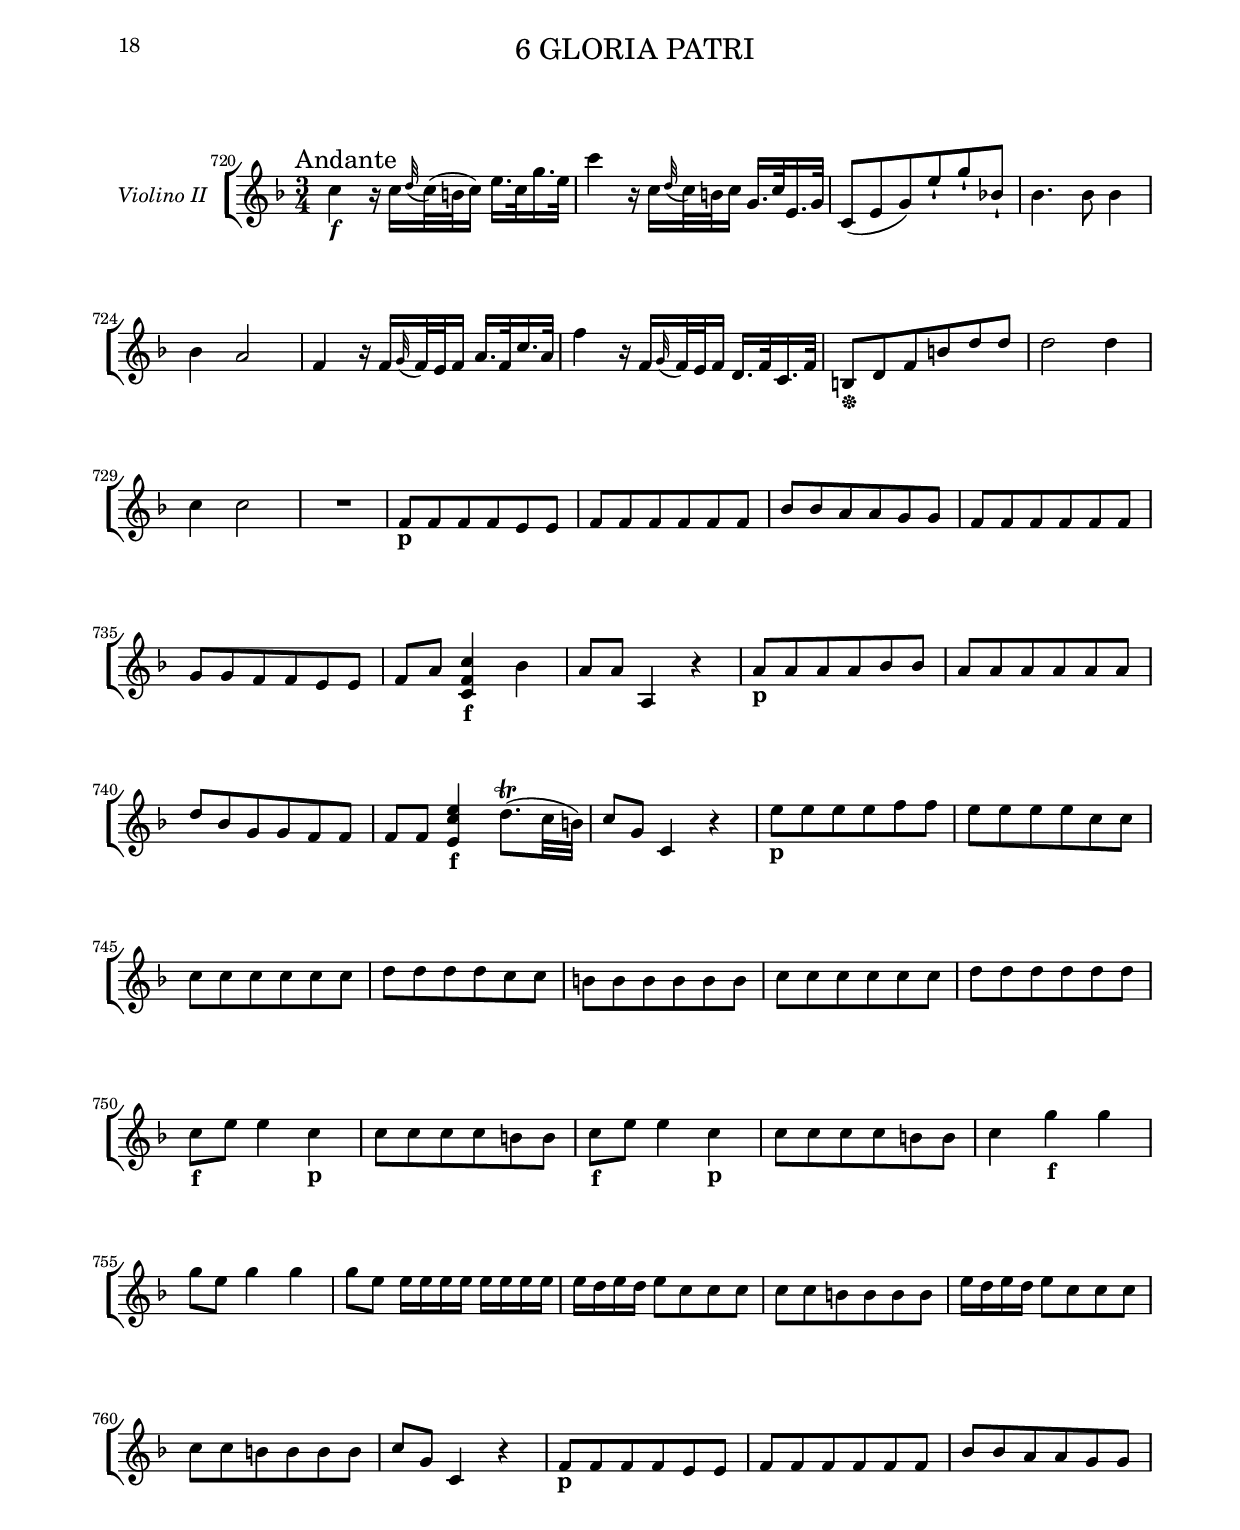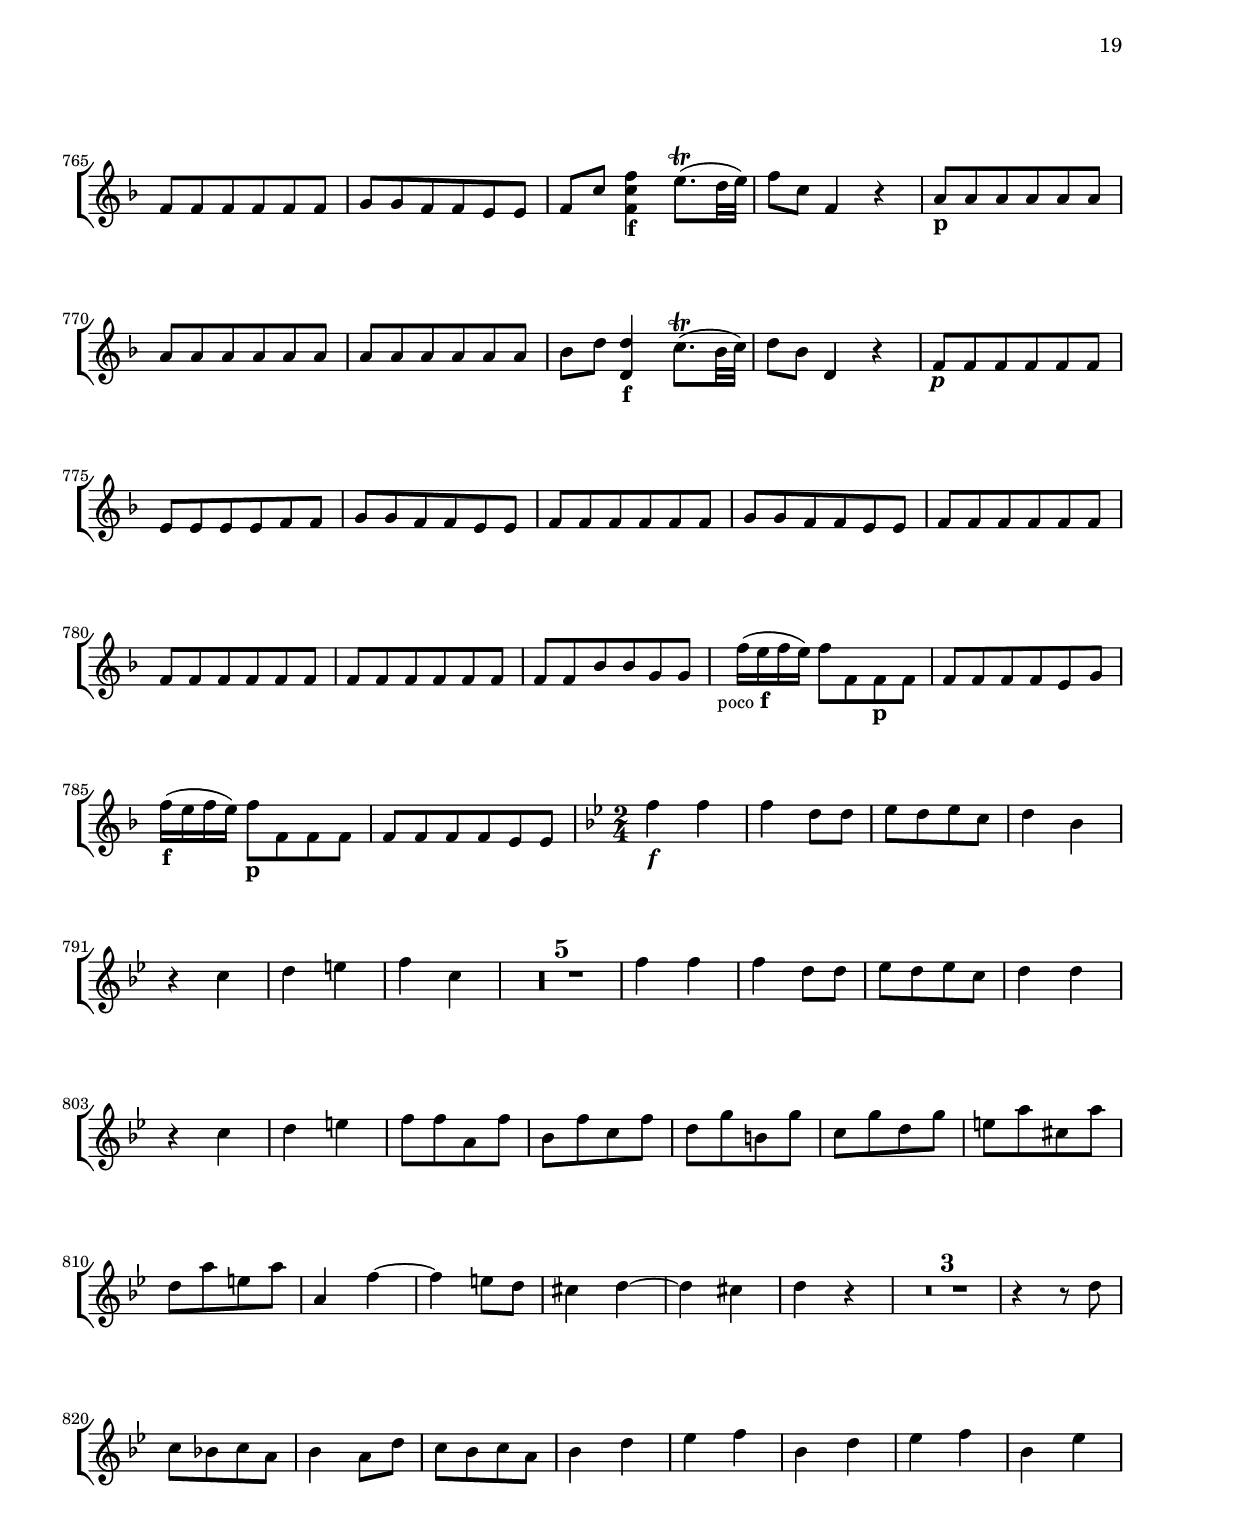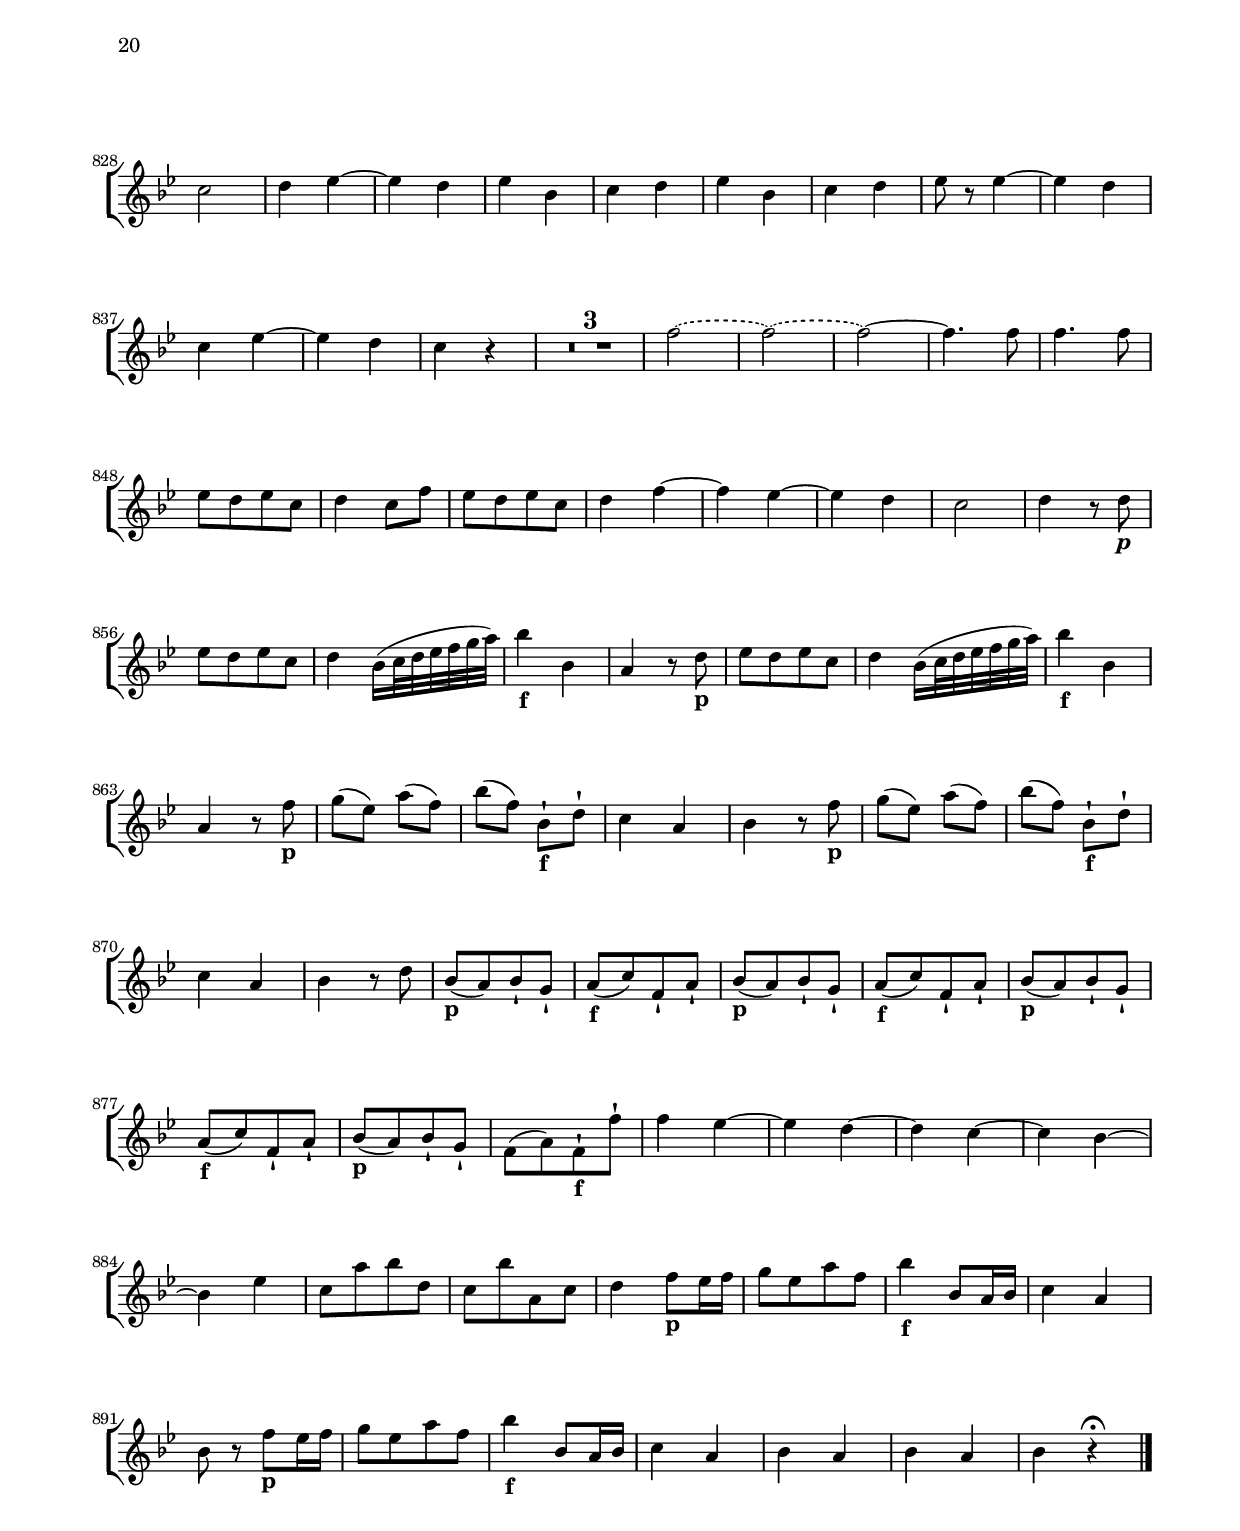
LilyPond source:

% (c) 2019 by Wolfgang Esser-Skala.
% This file is licensed under the Creative Commons Attribution-NonCommercial-ShareAlike 4.0 International License.
% To view a copy of this license, visit http://creativecommons.org/licenses/by-nc-sa/4.0/.

\version "2.18.0"

\include "../definitions.ly"

\paper {
	#(set-paper-size "a4" 'portrait)
	indent = 2\cm
	top-margin = 1.5\cm
	system-separator-markup = ##f
	system-system-spacing =
    #'((basic-distance . 17)
       (minimum-distance . 17)
       (padding . -100)
       (stretchability . 0))
	
	top-system-spacing =
    #'((basic-distance . 17)
       (minimum-distance . 17)
       (padding . -100)
       (stretchability . 0))
	
	top-markup-spacing =
    #'((basic-distance . 0)
       (minimum-distance . 0)
       (padding . -100)
       (stretchability . 0))
		
	markup-system-spacing =
    #'((basic-distance . 17)
       (minimum-distance . 17)
       (padding . -100)
       (stretchability . 0))
	
	last-bottom-spacing =
    #'((basic-distance . 0)
       (minimum-distance . 0)
       (padding . 0)
       (stretchability . 1.0e7))
	
	systems-per-page = #9
}

#(set-global-staff-size 17.82)


\book {
	\bookpart {
		\header {
			movement = "1 DIXIT DOMINUS"
		}
		\score {
			<<
				\new StaffGroup <<
					\new Staff {
						\set Staff.instrumentName = "Violino II"
						\DixitViolinoII
					}
				>>
			>>
		}
	}
	\bookpart {
		\header {
			movement = "2 JURAVIT DOMINUS"
		}
		\score {
			<<
				\new StaffGroup <<
					\new Staff {
						\set Staff.instrumentName = "Violino II"
						\JuravitViolinoII
					}
				>>
			>>
		}
	}
	\bookpart {
		\header {
			movement = "3 DOMINUS A DEXTRIS"
		}
		\score {
			<<
				\new StaffGroup <<
					\new Staff {
						\set Staff.instrumentName = "Violino II"
						\DominusViolinoII
					}
				>>
			>>
		}
	}
	\bookpart {
		\header {
			movement = "4 JUDICABIT IN NATIONIBUS"
		}
		\score {
			<<
				\new StaffGroup <<
					\new Staff {
						\set Staff.instrumentName = "Violino II"
						\JudicabitViolinoII
					}
				>>
			>>
		}
	}
	\bookpart {
		\header {
			movement = "5 DE TORRENTE"
		}
		\score {
			<<
				\new StaffGroup <<
					\new Staff {
						\set Staff.instrumentName = "Violino II"
						\DeTorrenteViolinoII
					}
				>>
			>>
		}
	}
	\bookpart {
		\header {
			movement = "6 GLORIA PATRI"
		}
		\score {
			<<
				\new StaffGroup <<
					\new Staff {
						\set Staff.instrumentName = "Violino II"
						\GloriaPatriViolinoII
					}
				>>
			>>
		}
	}
}